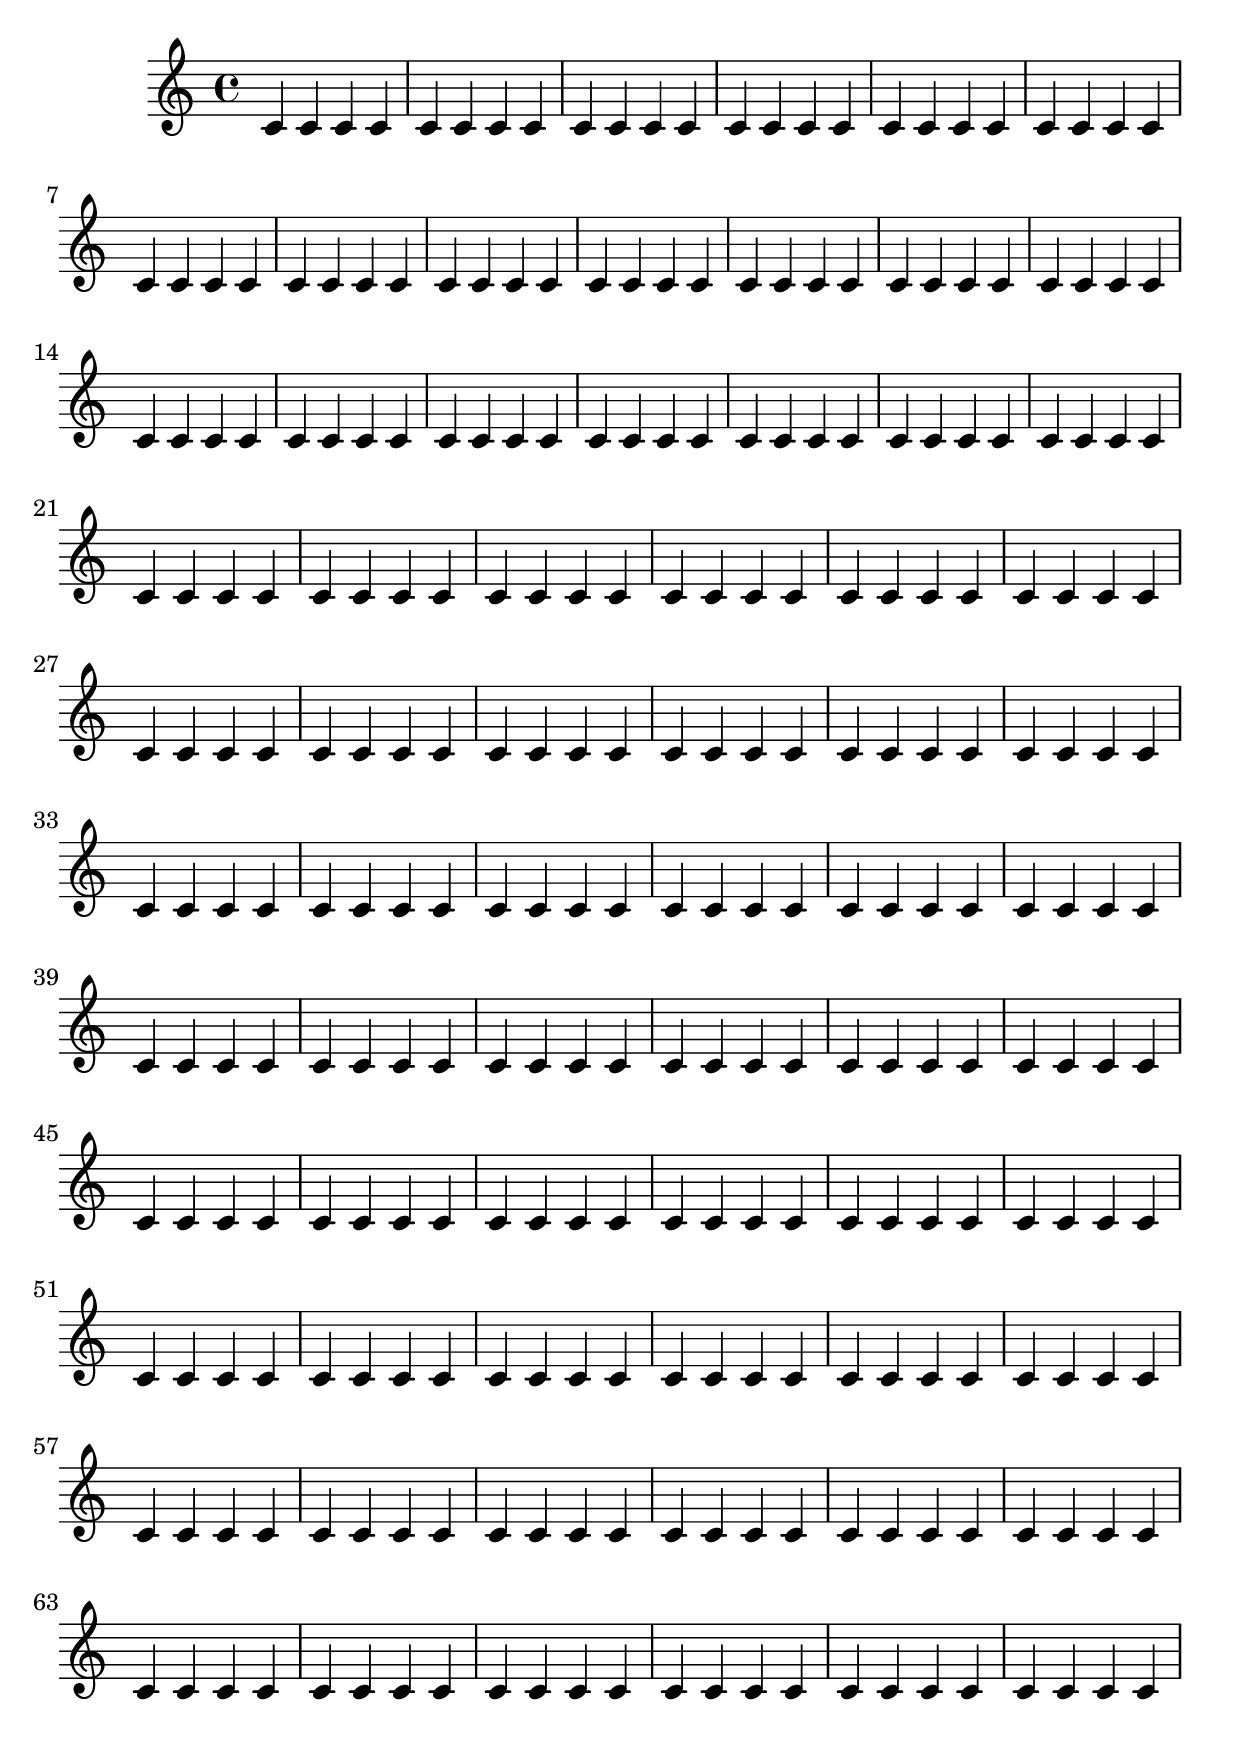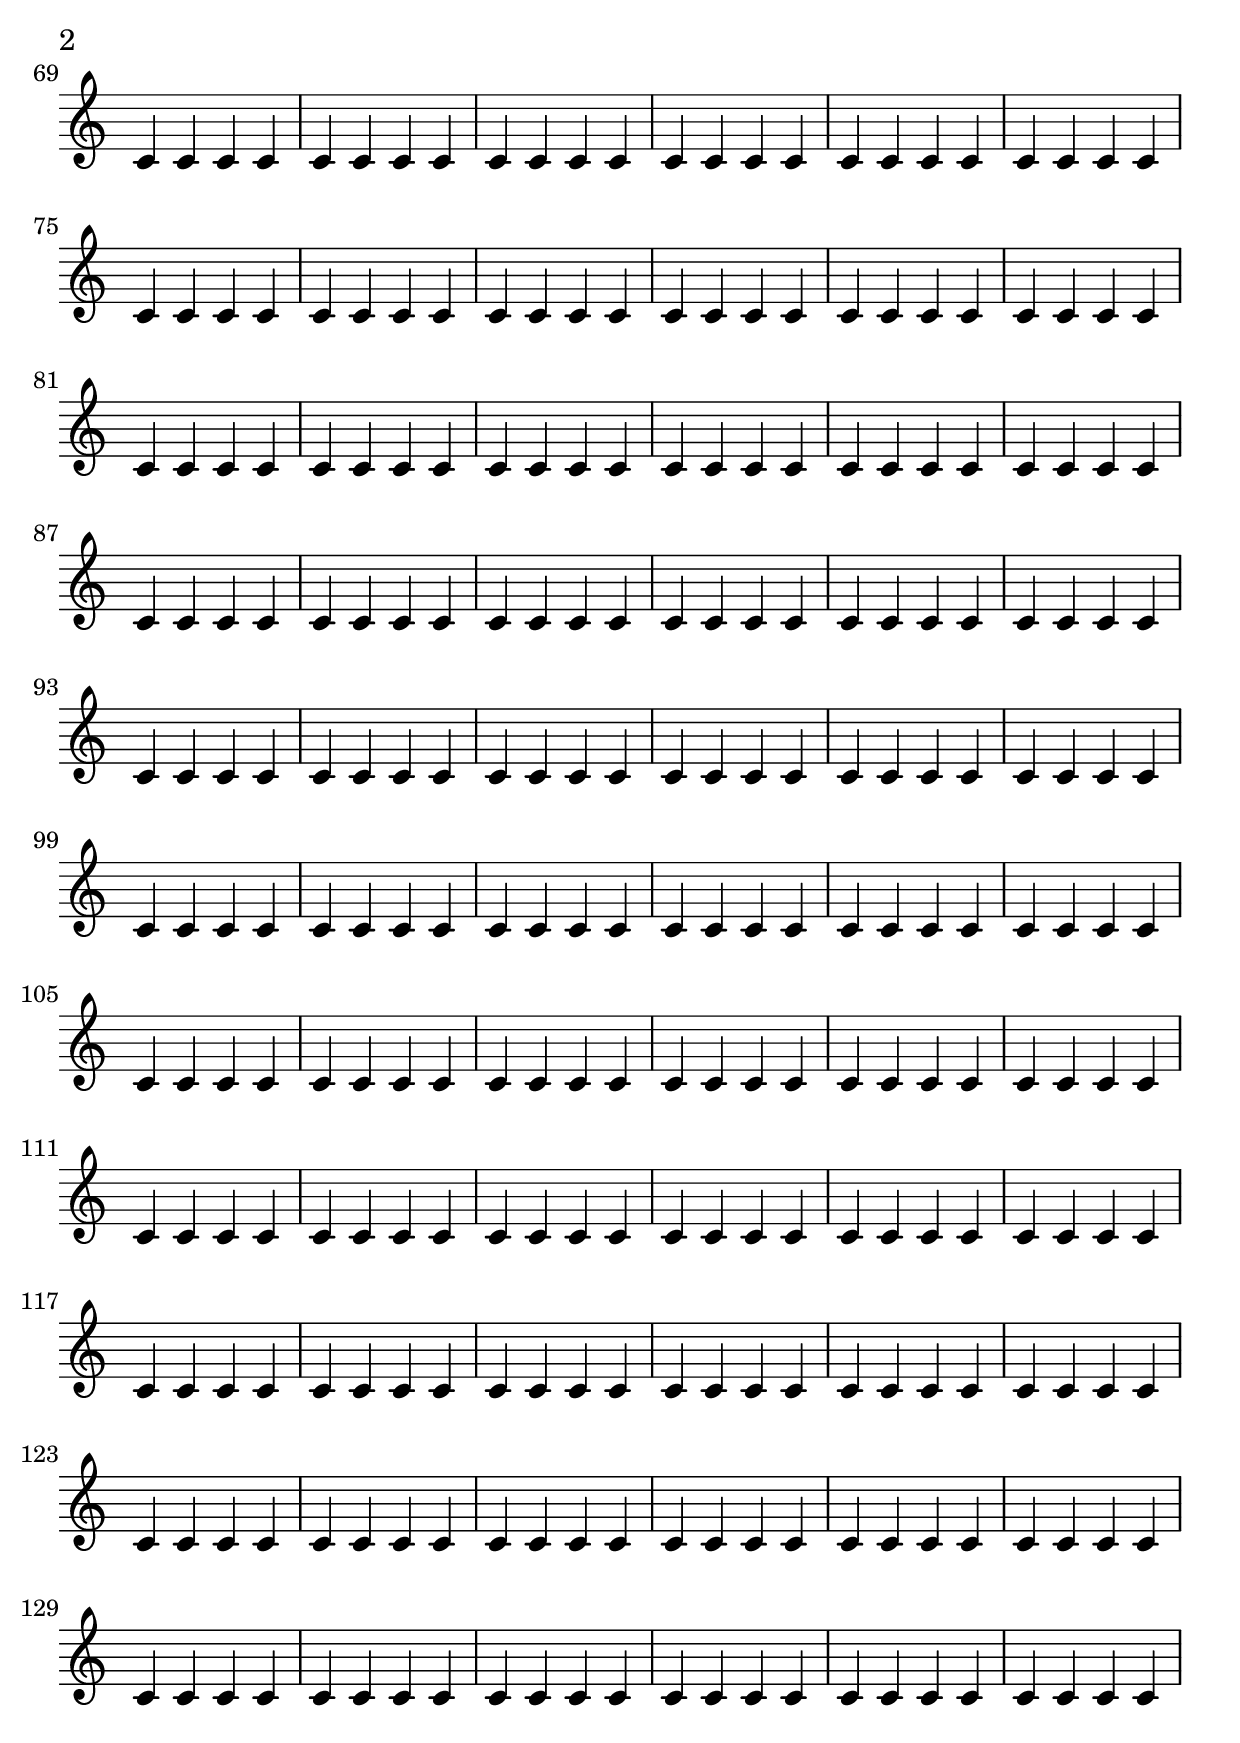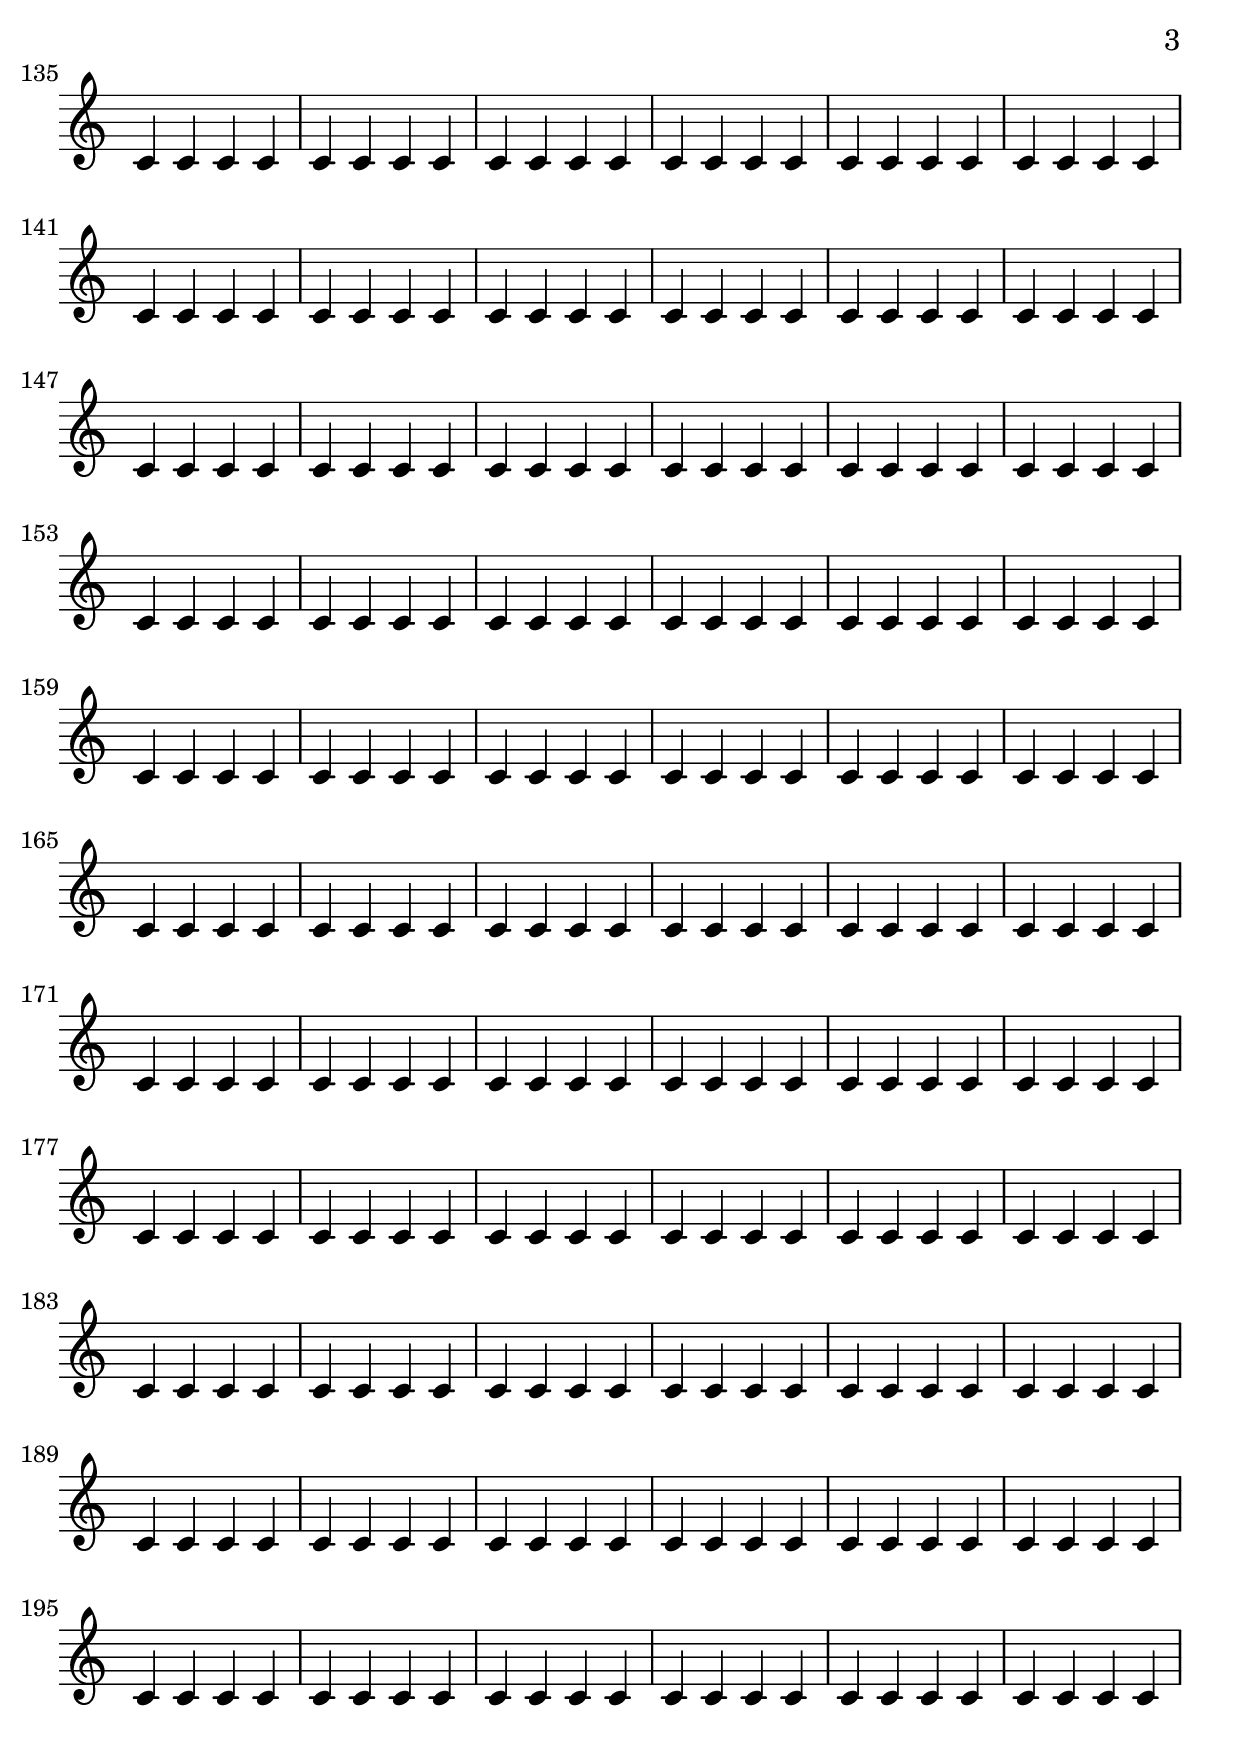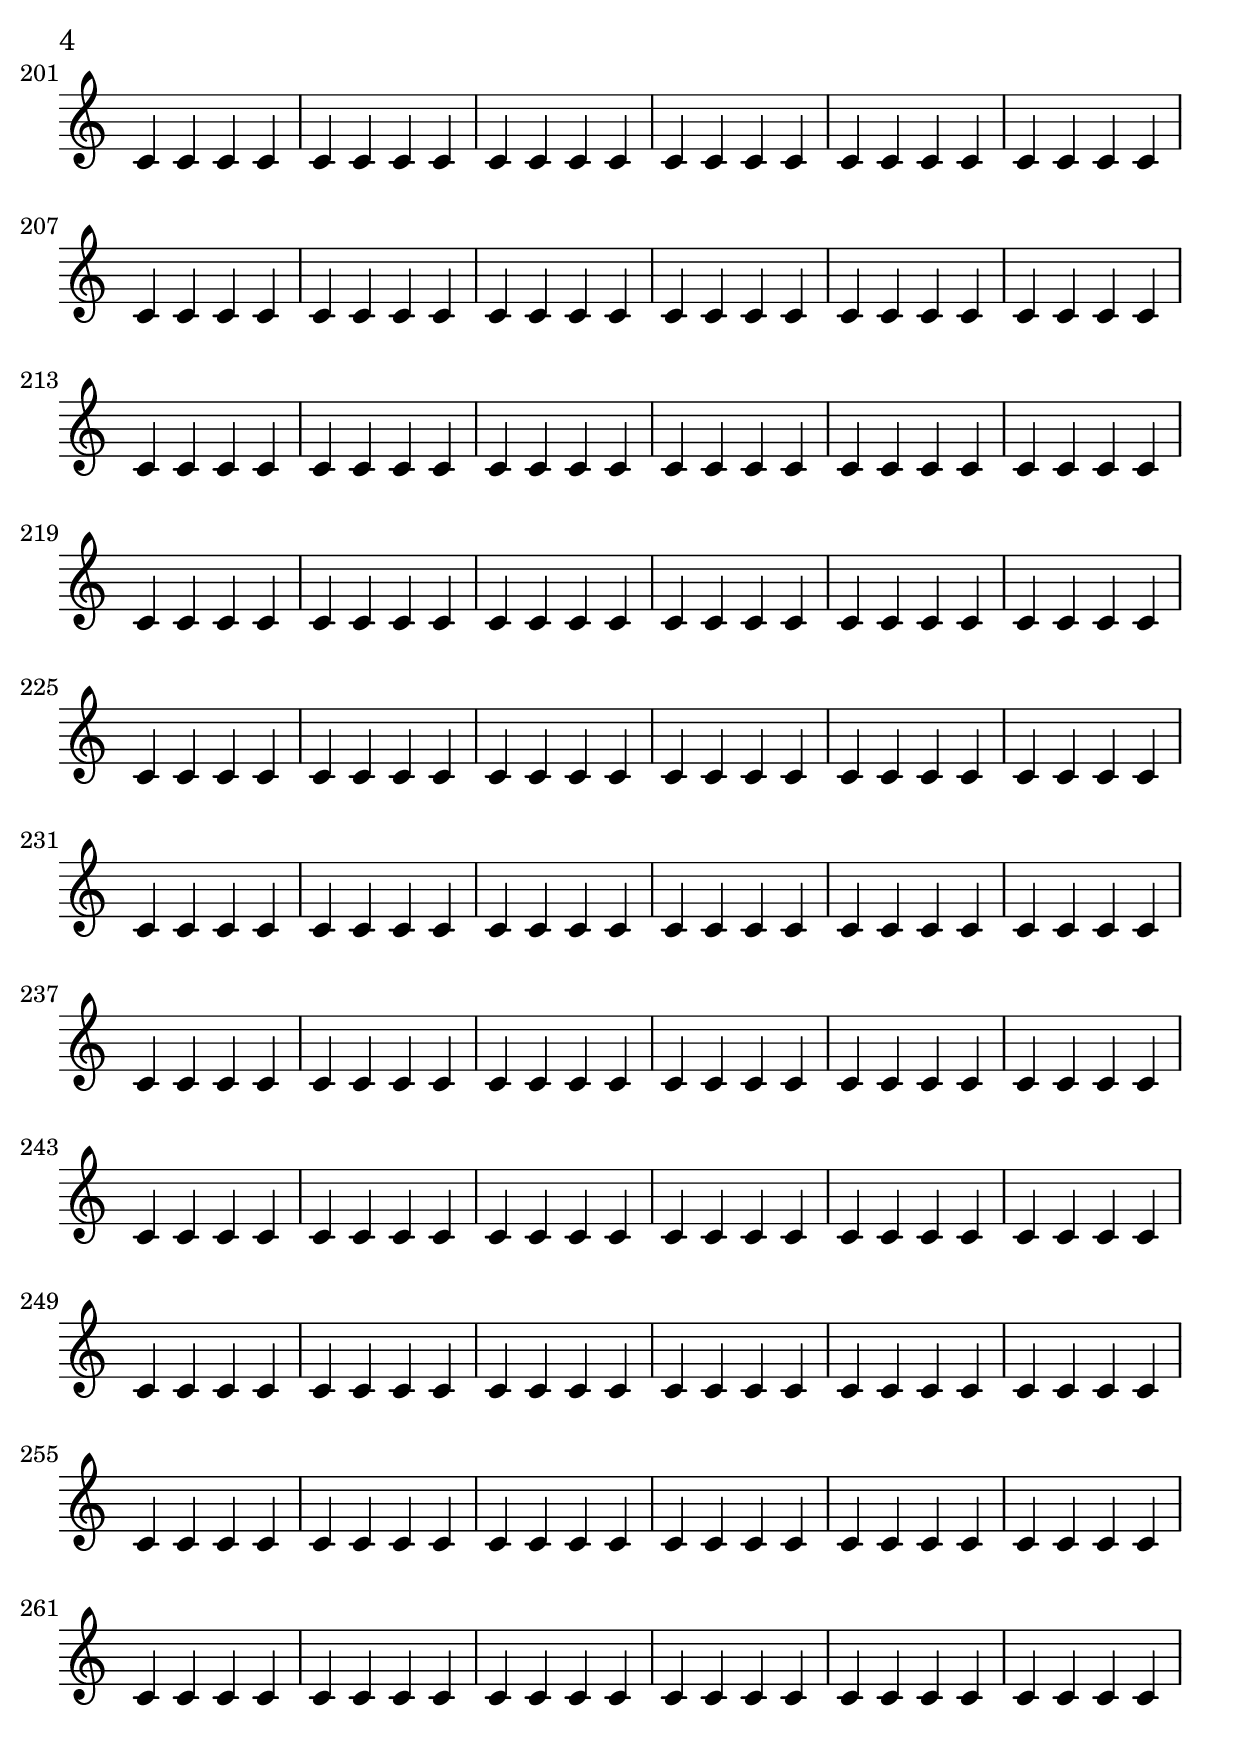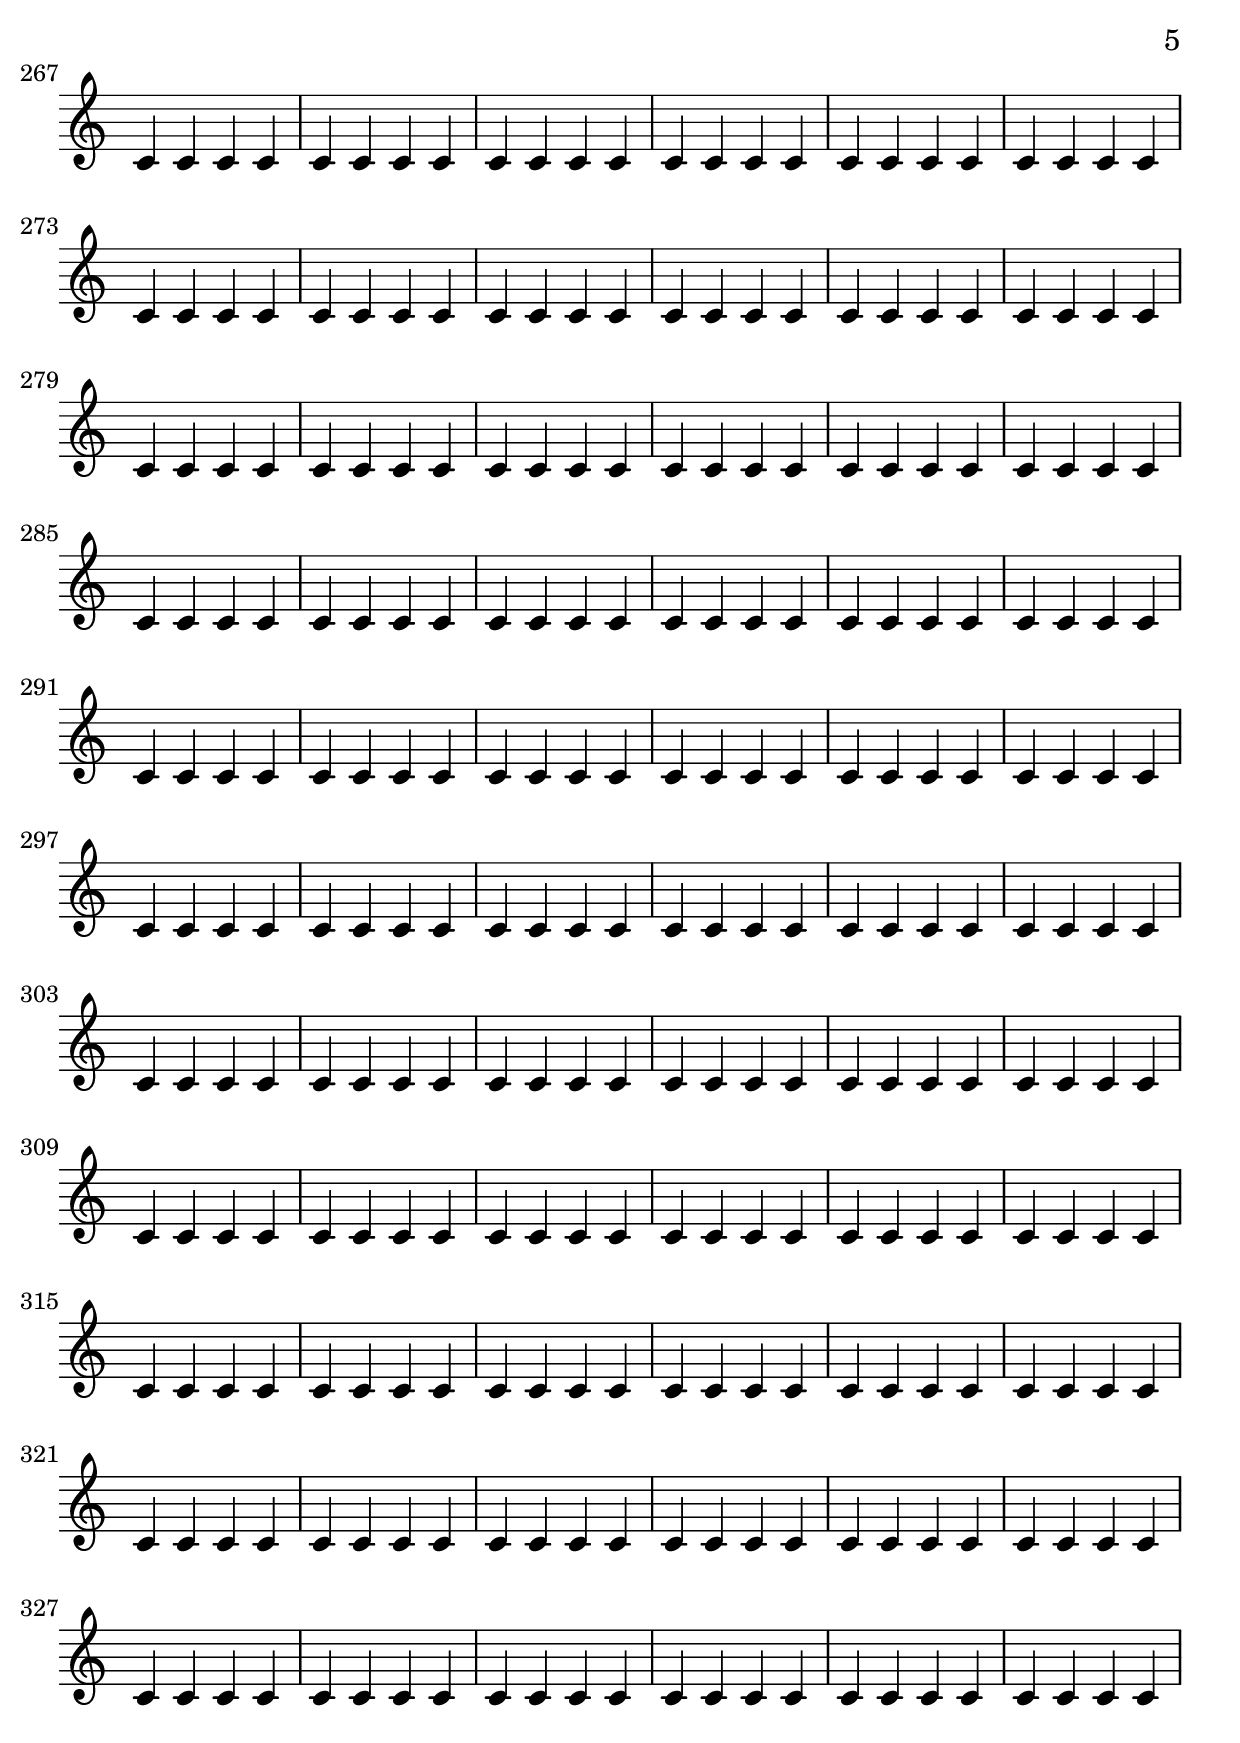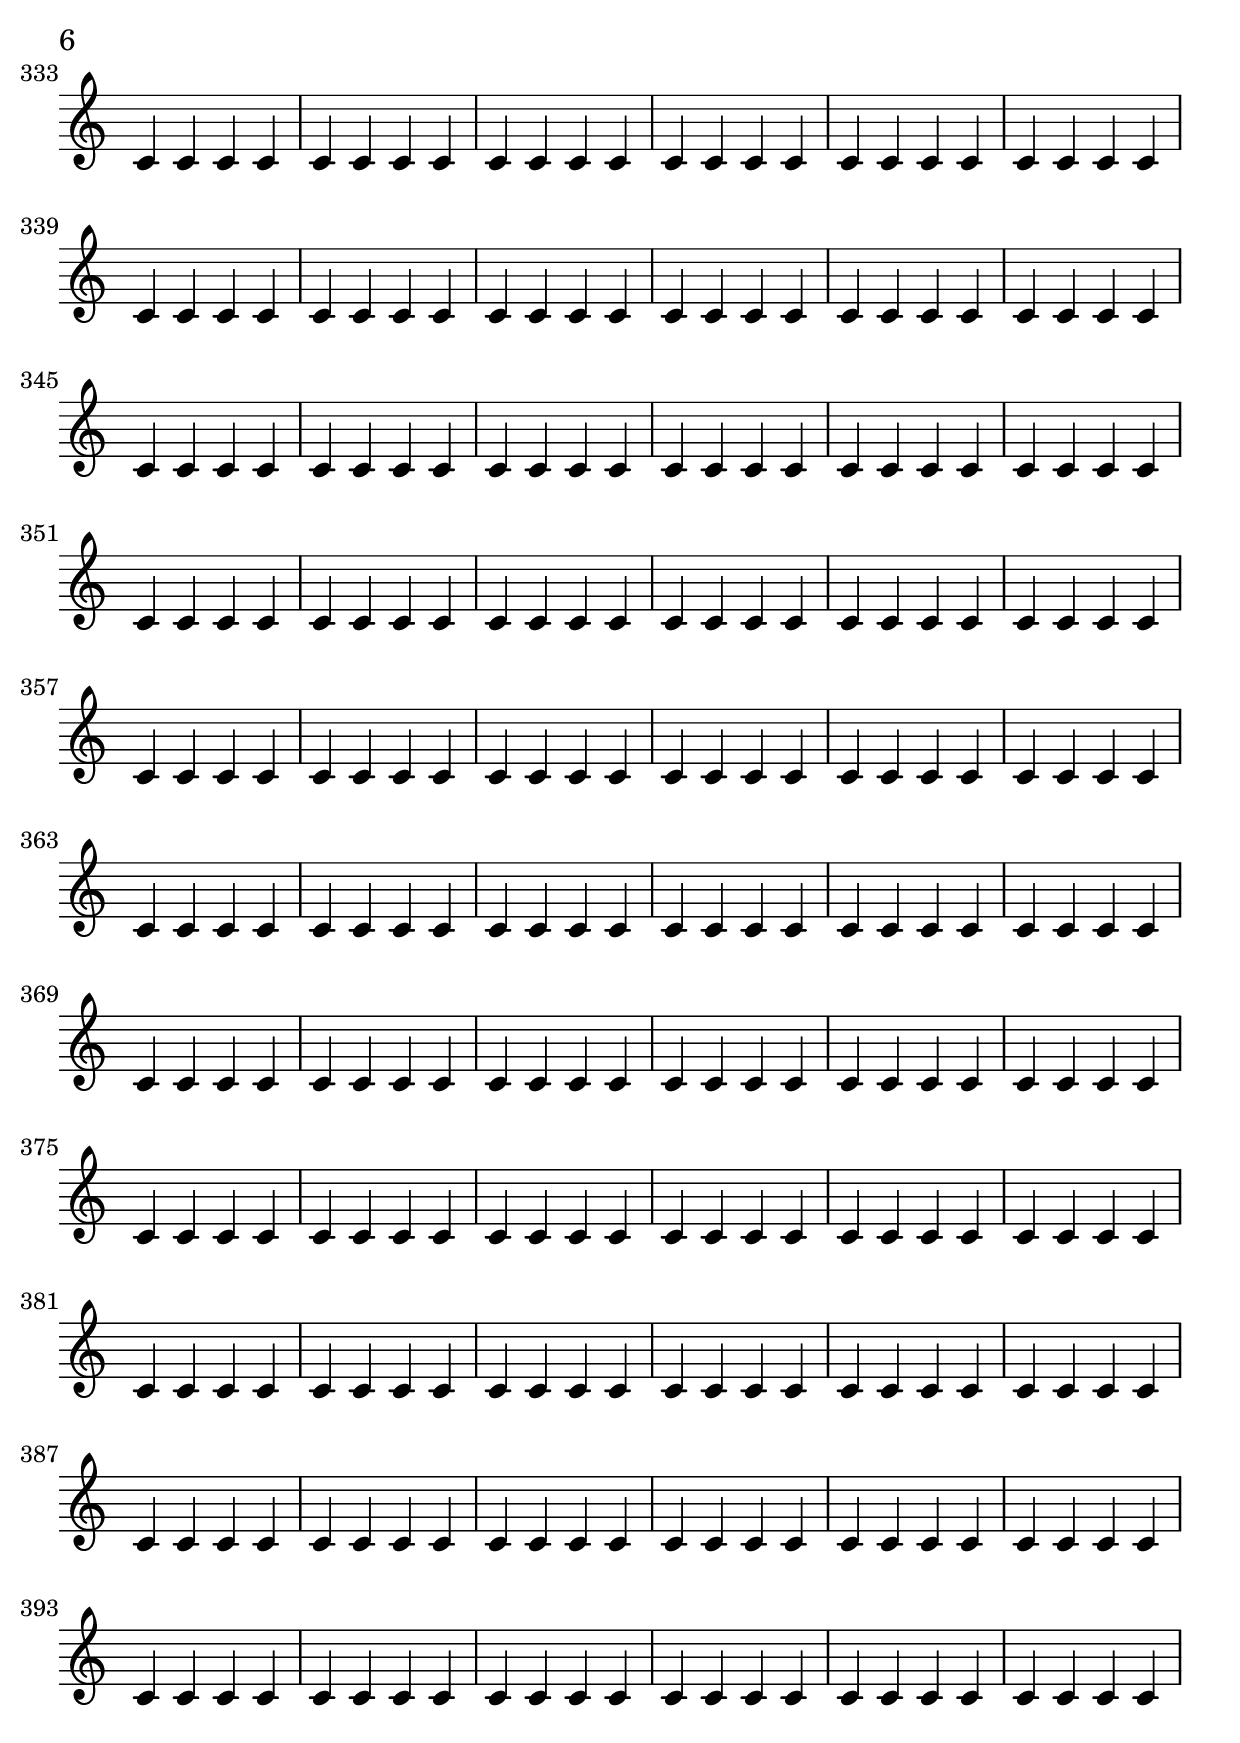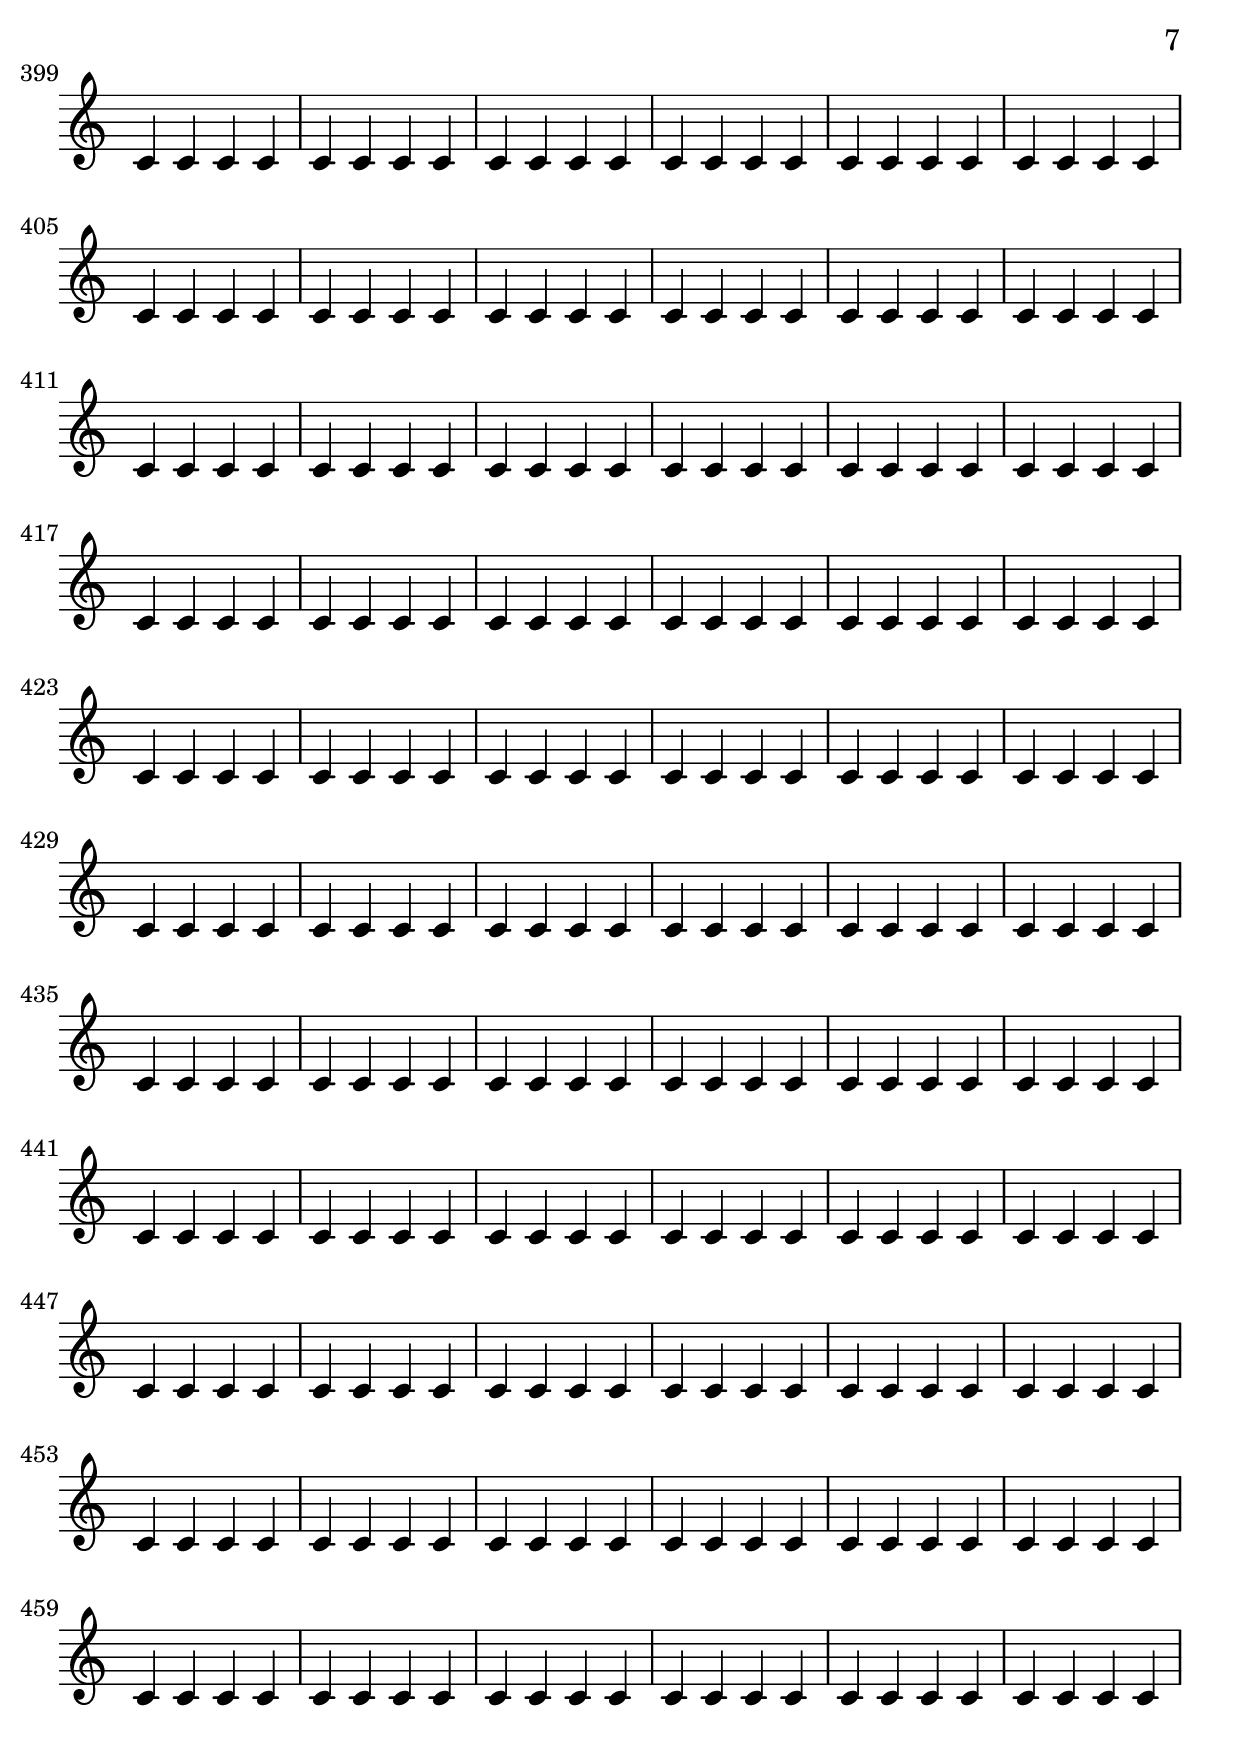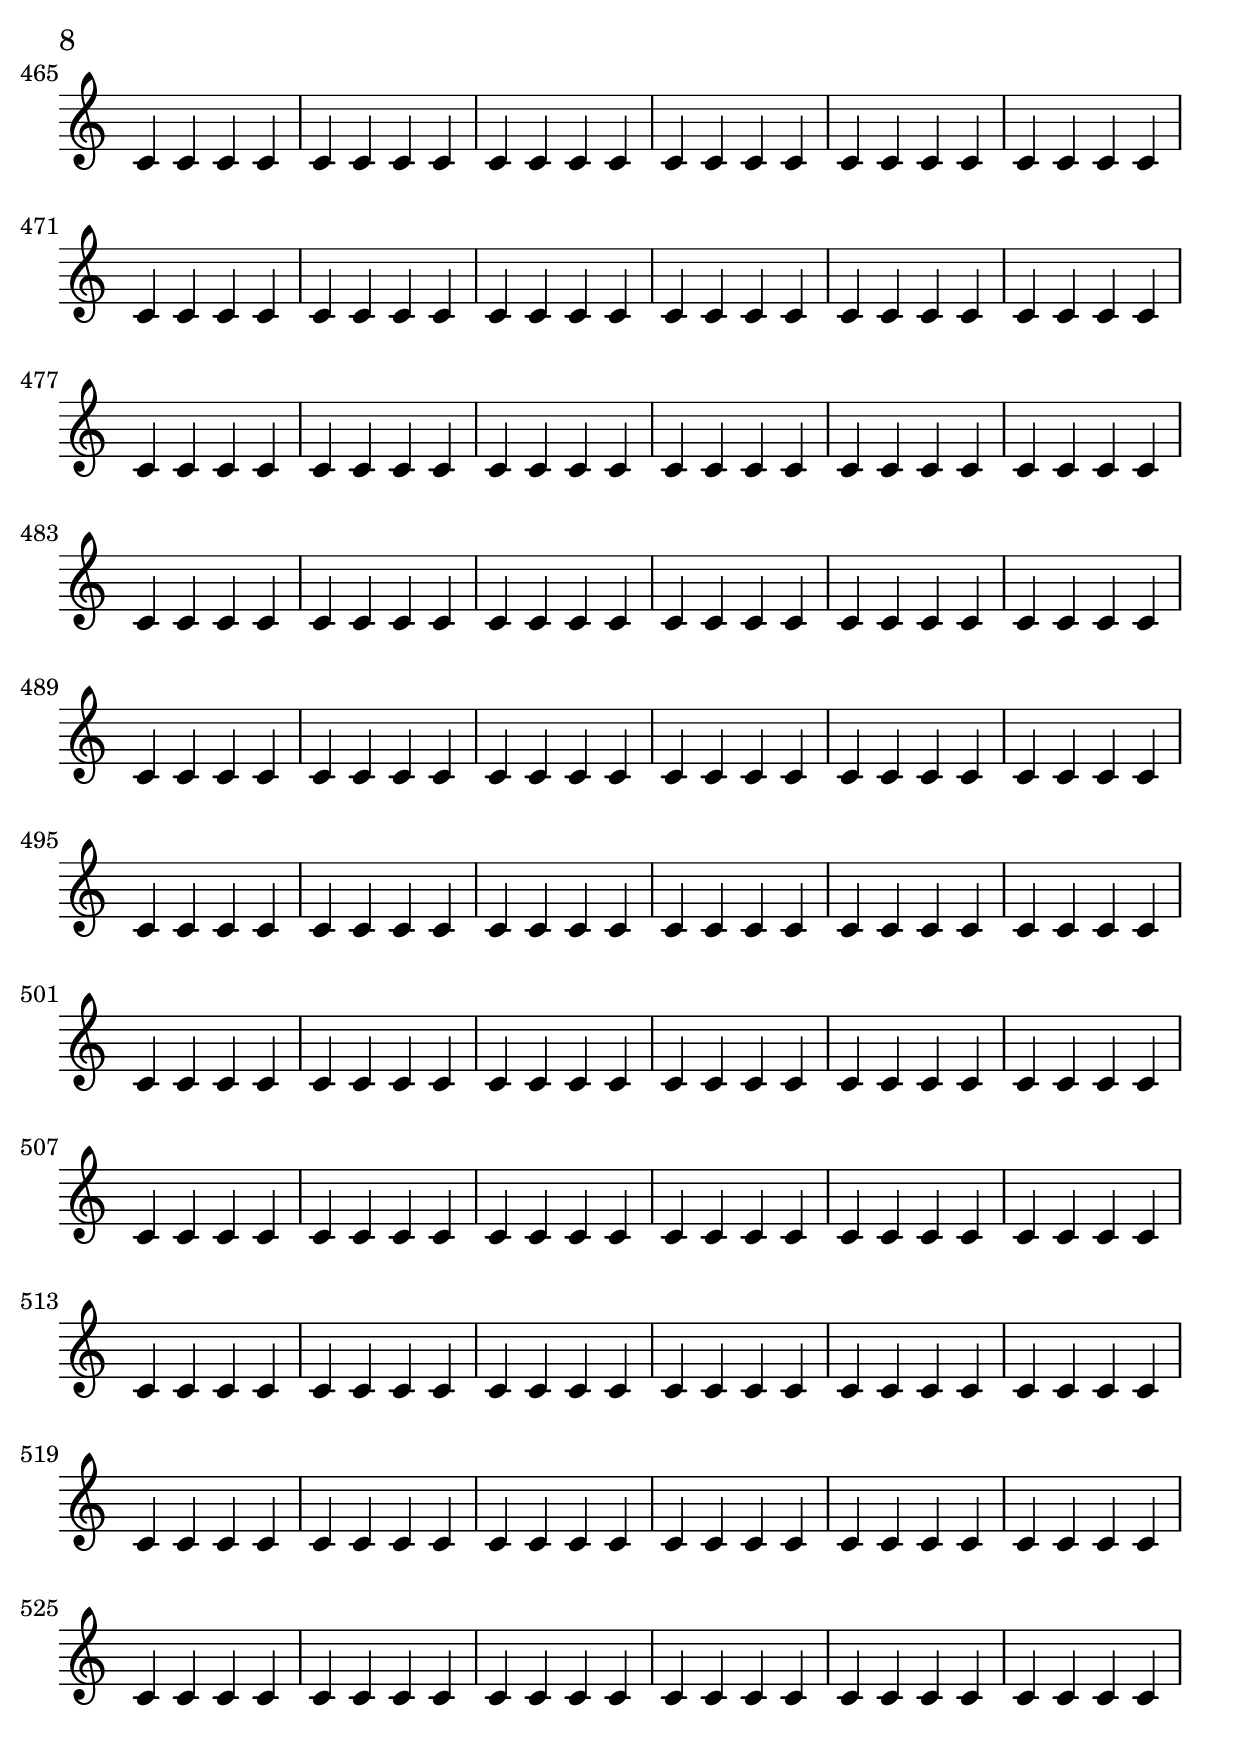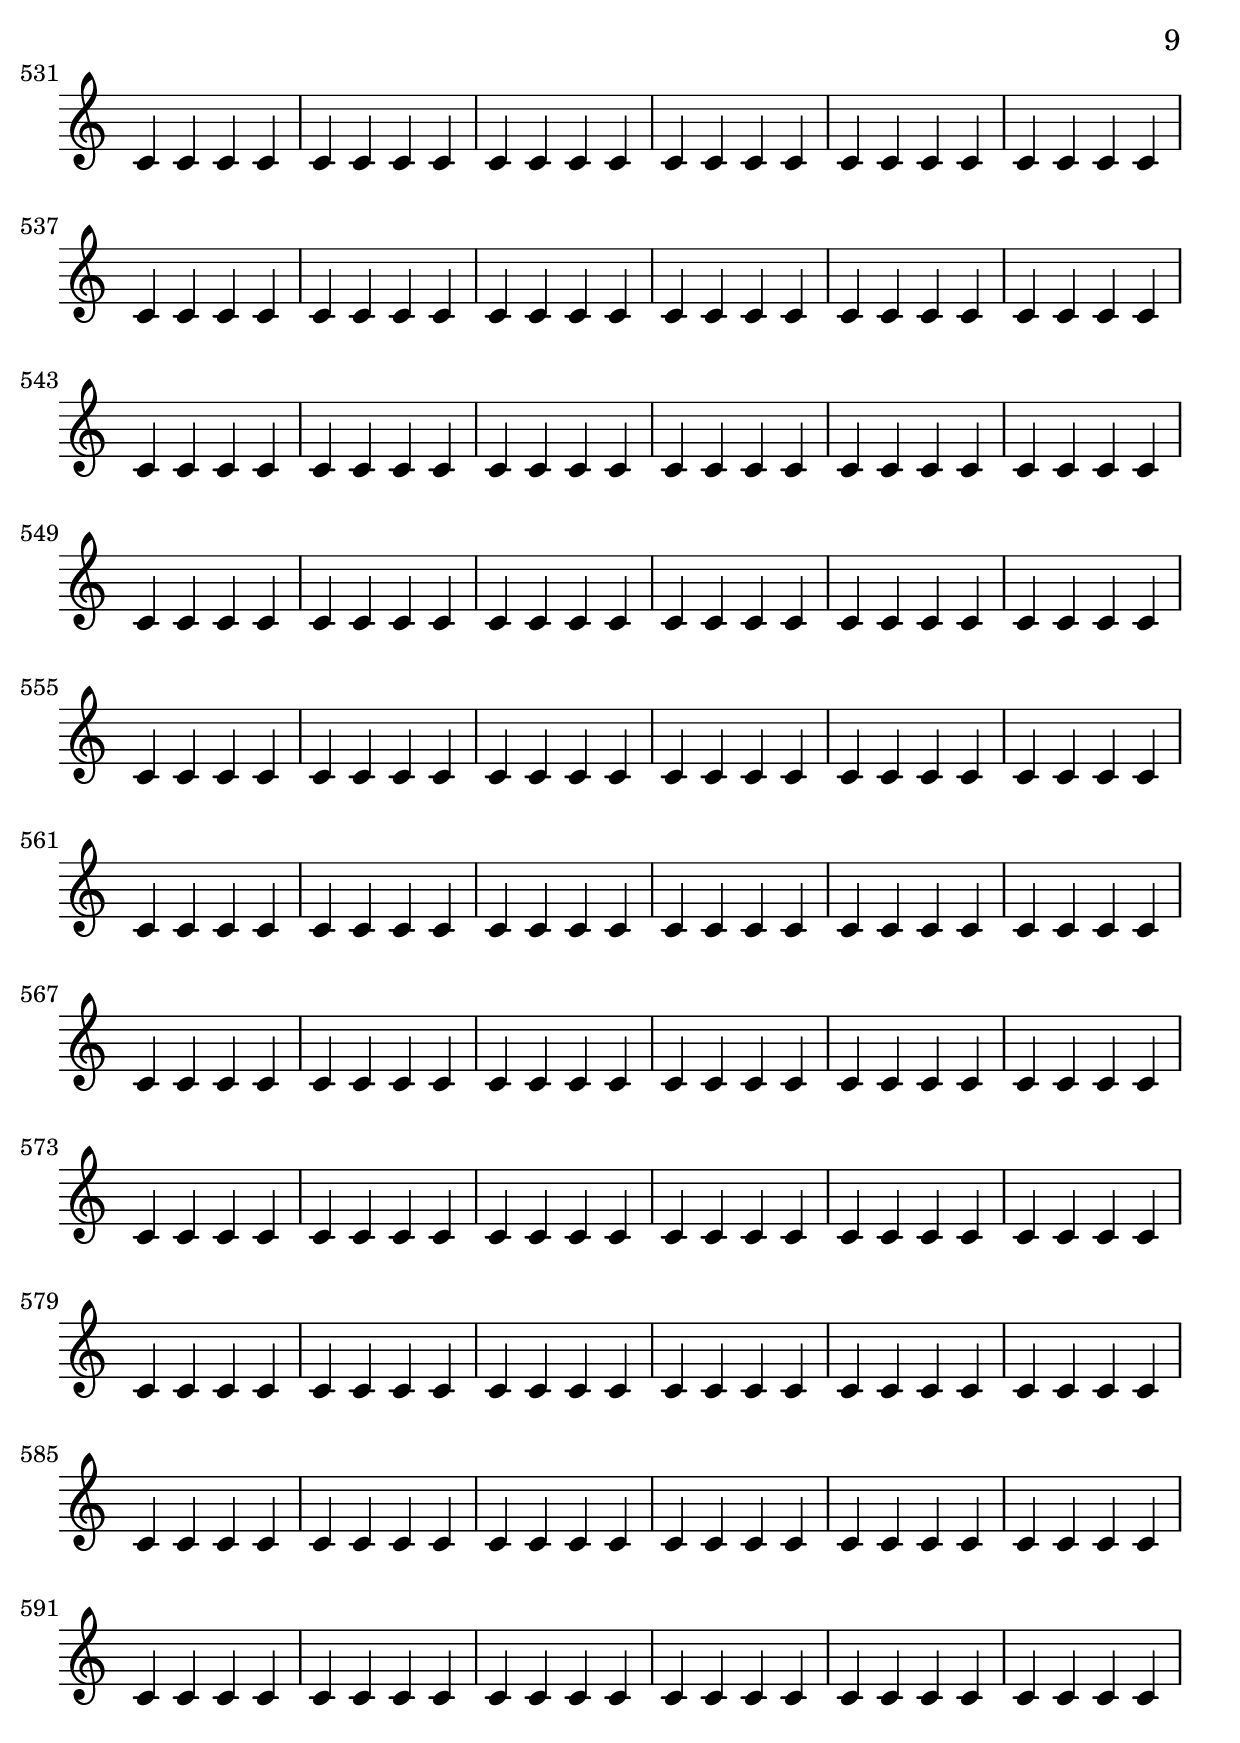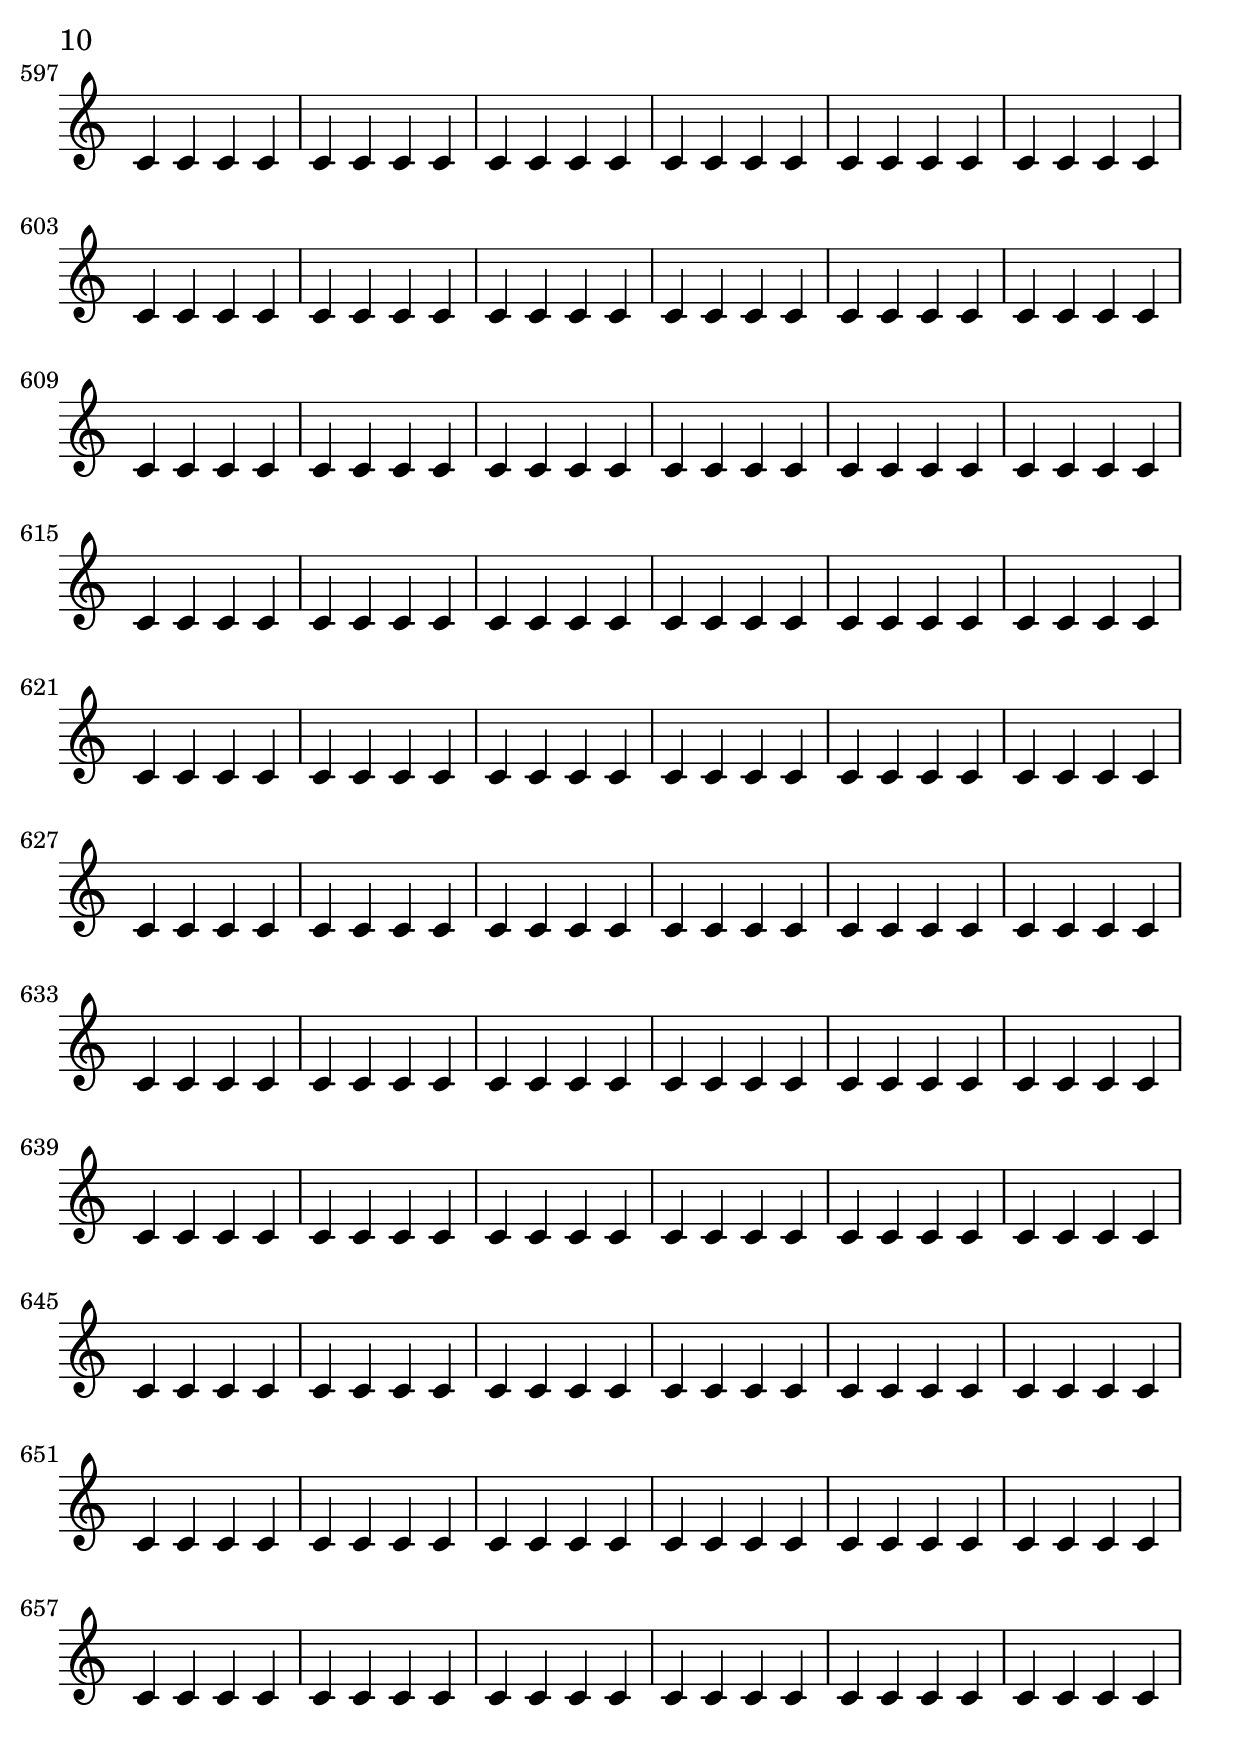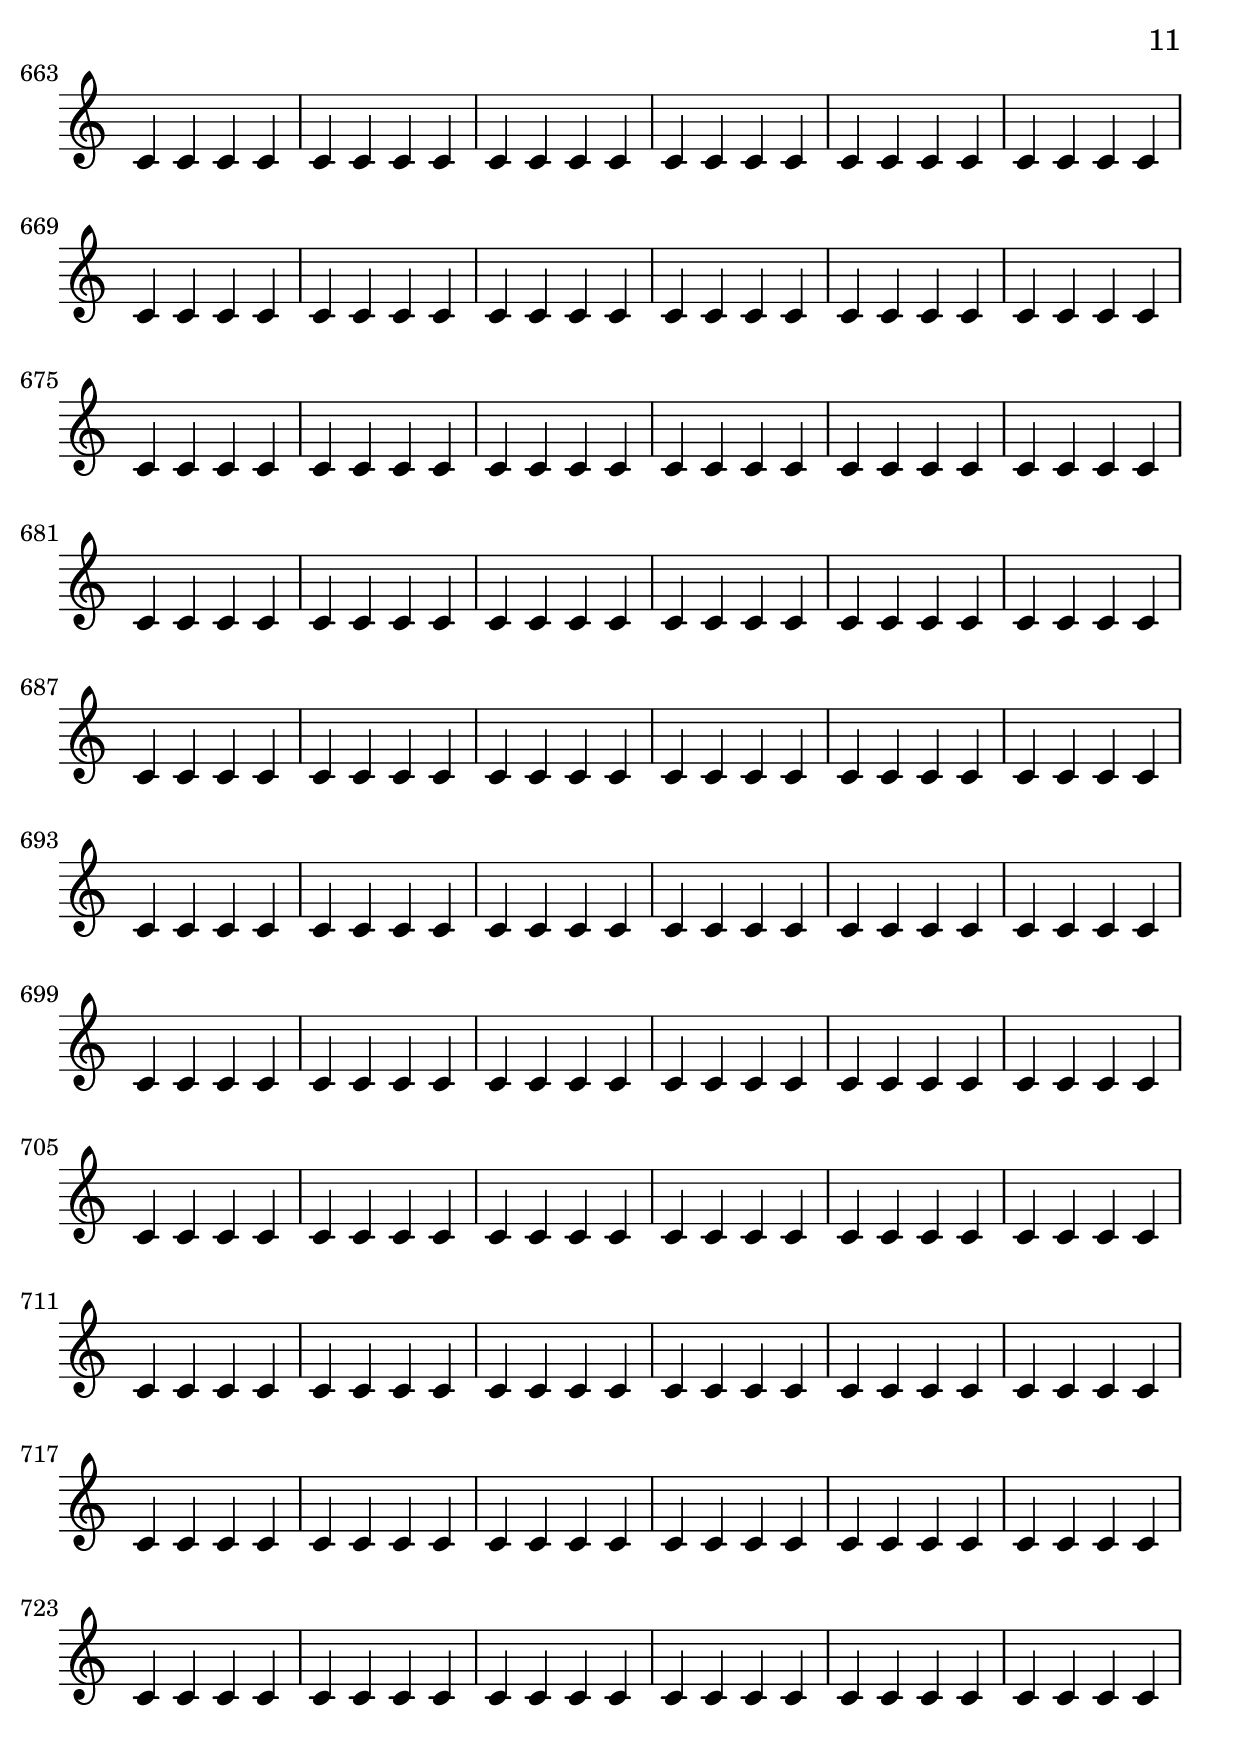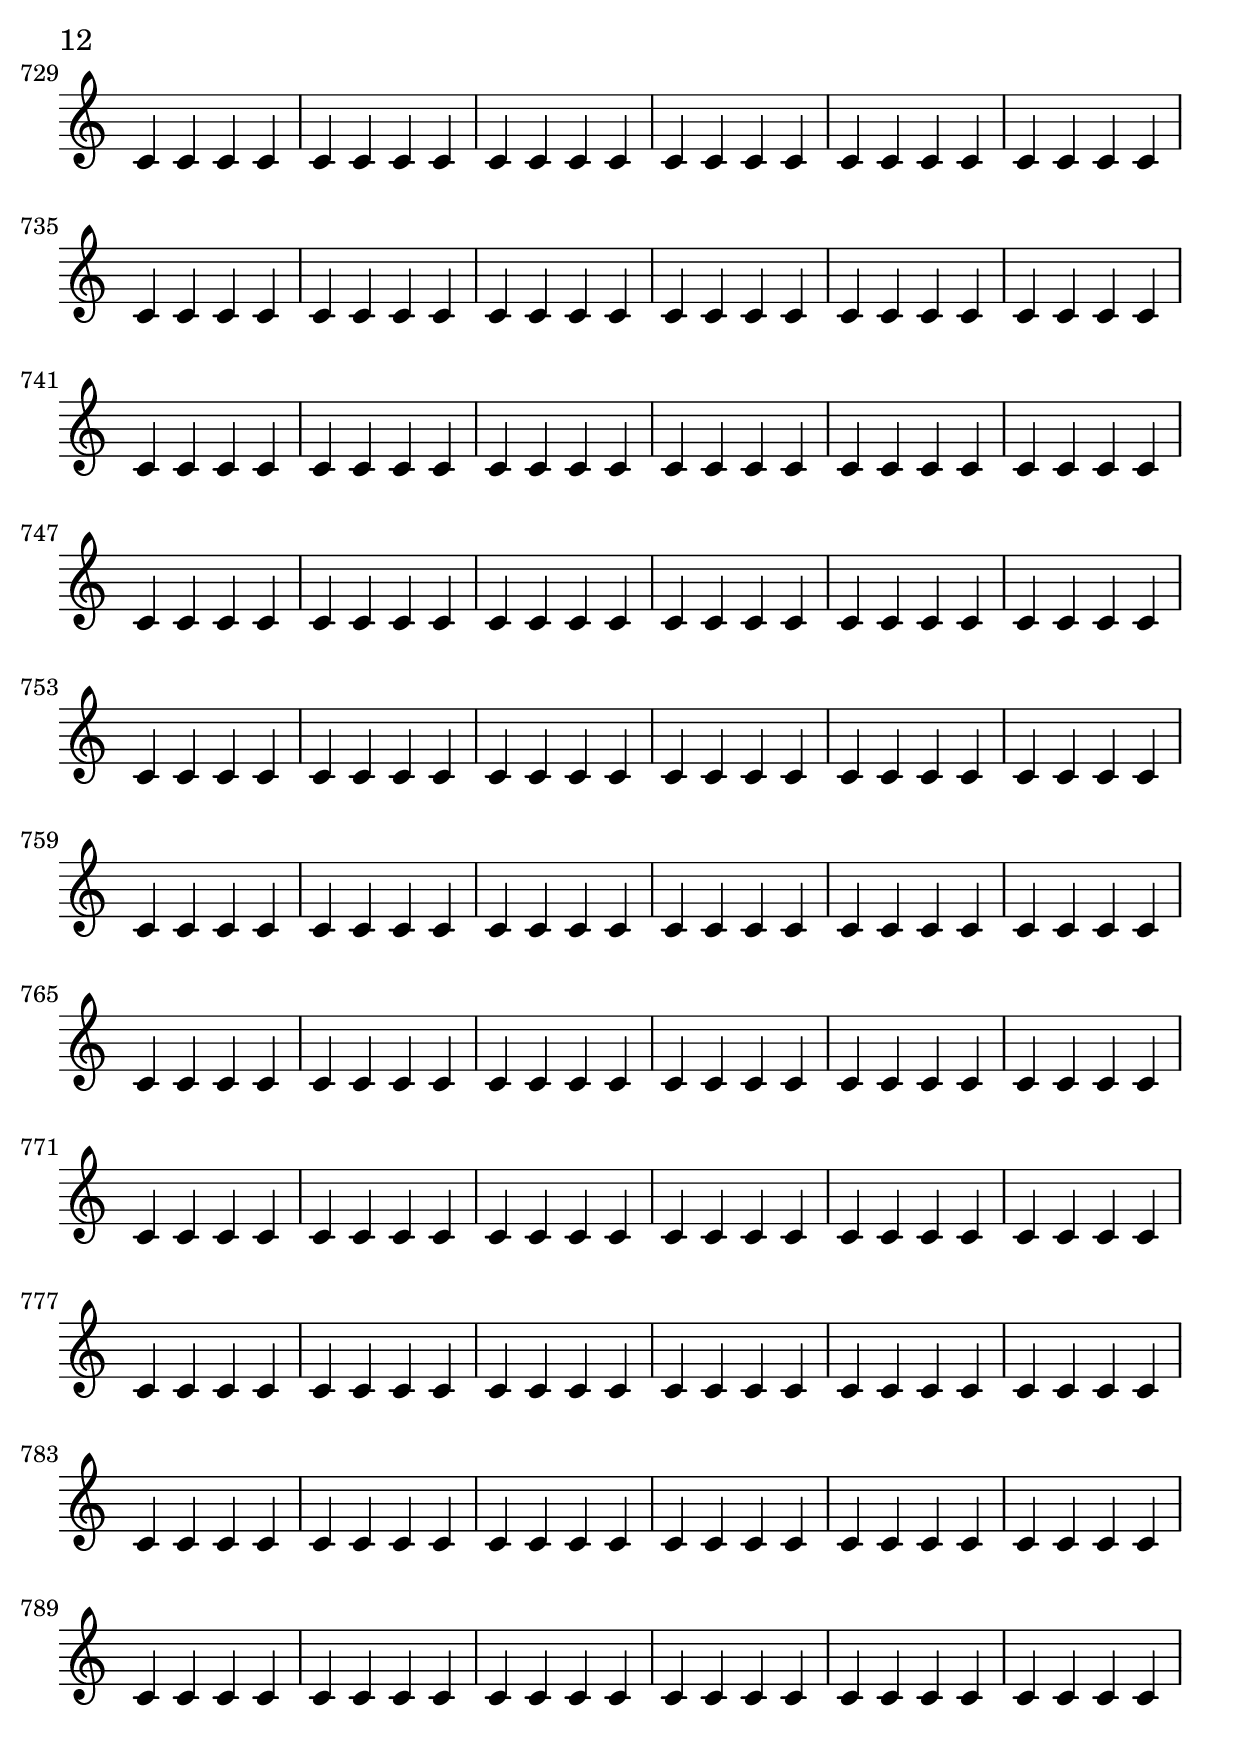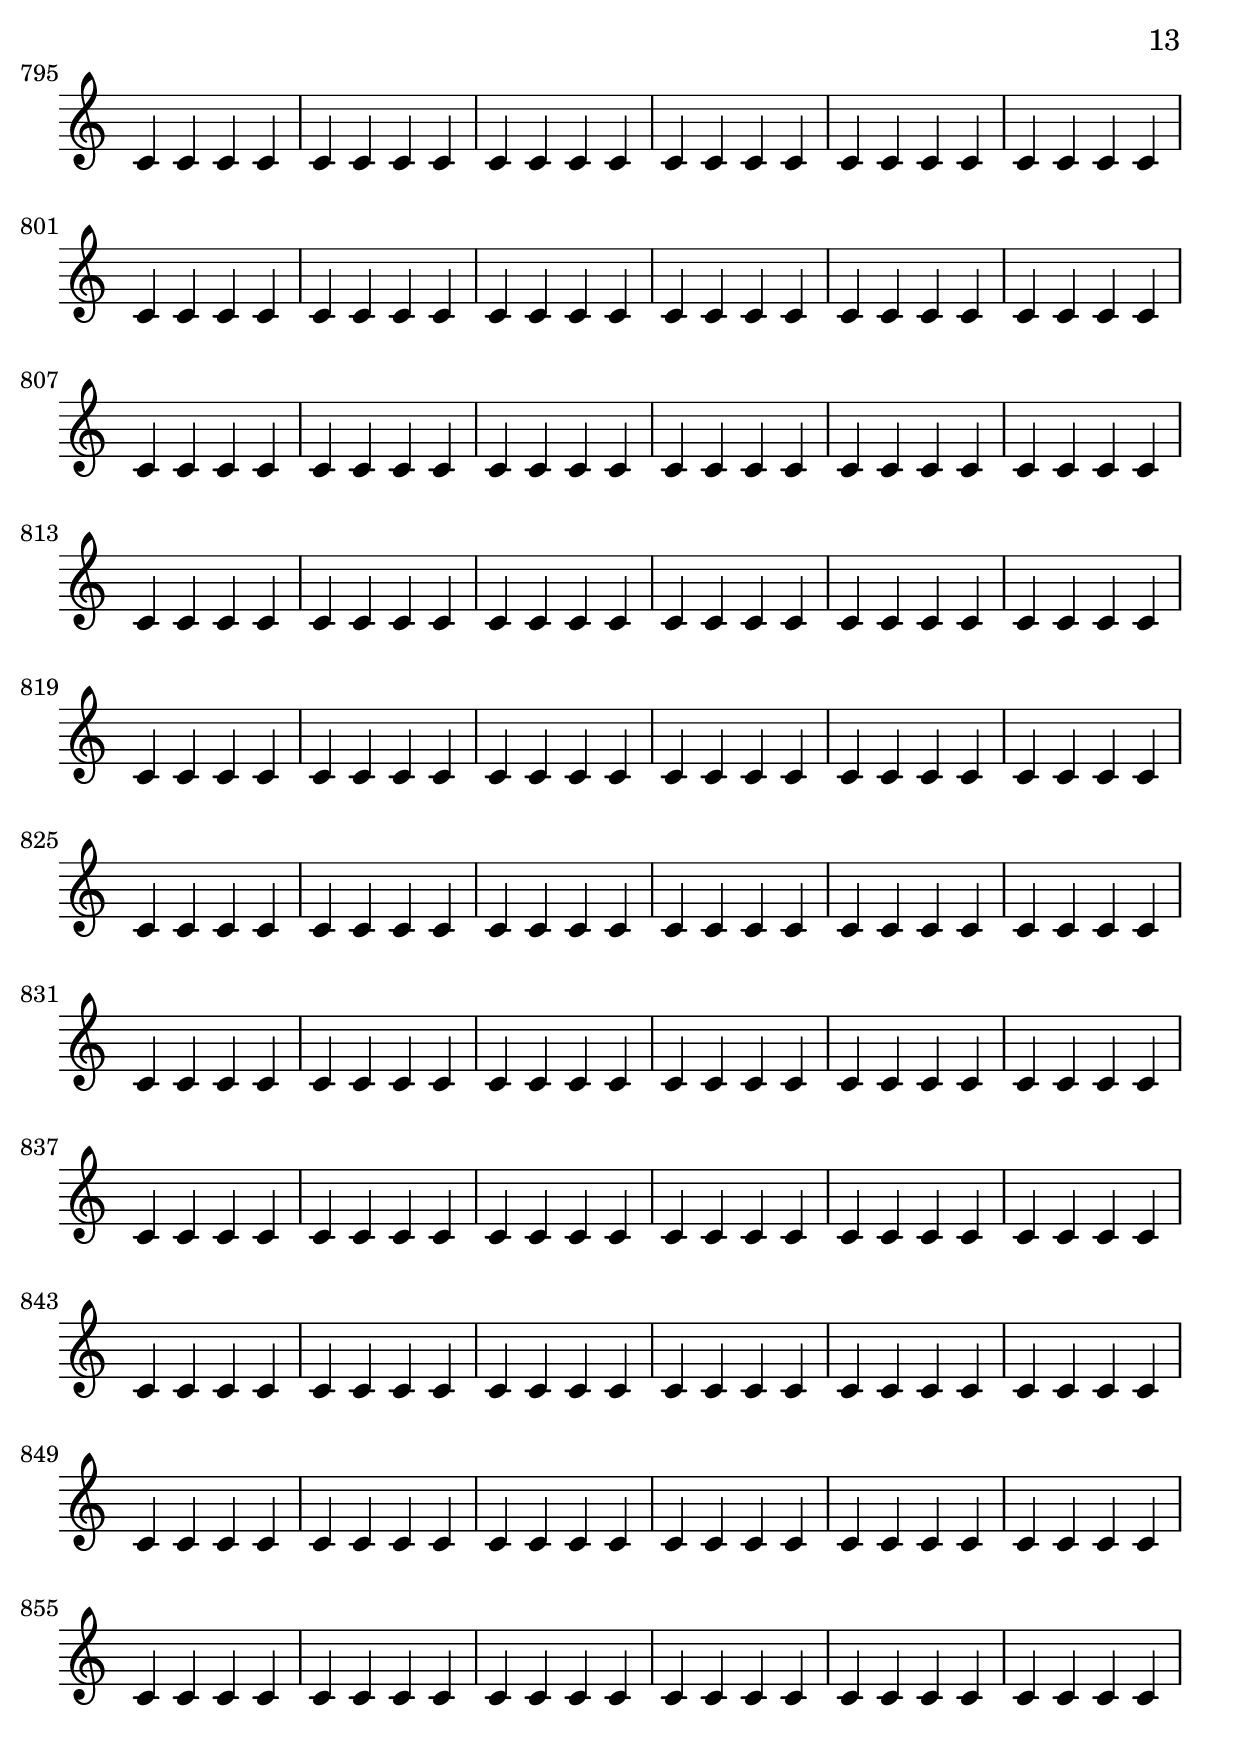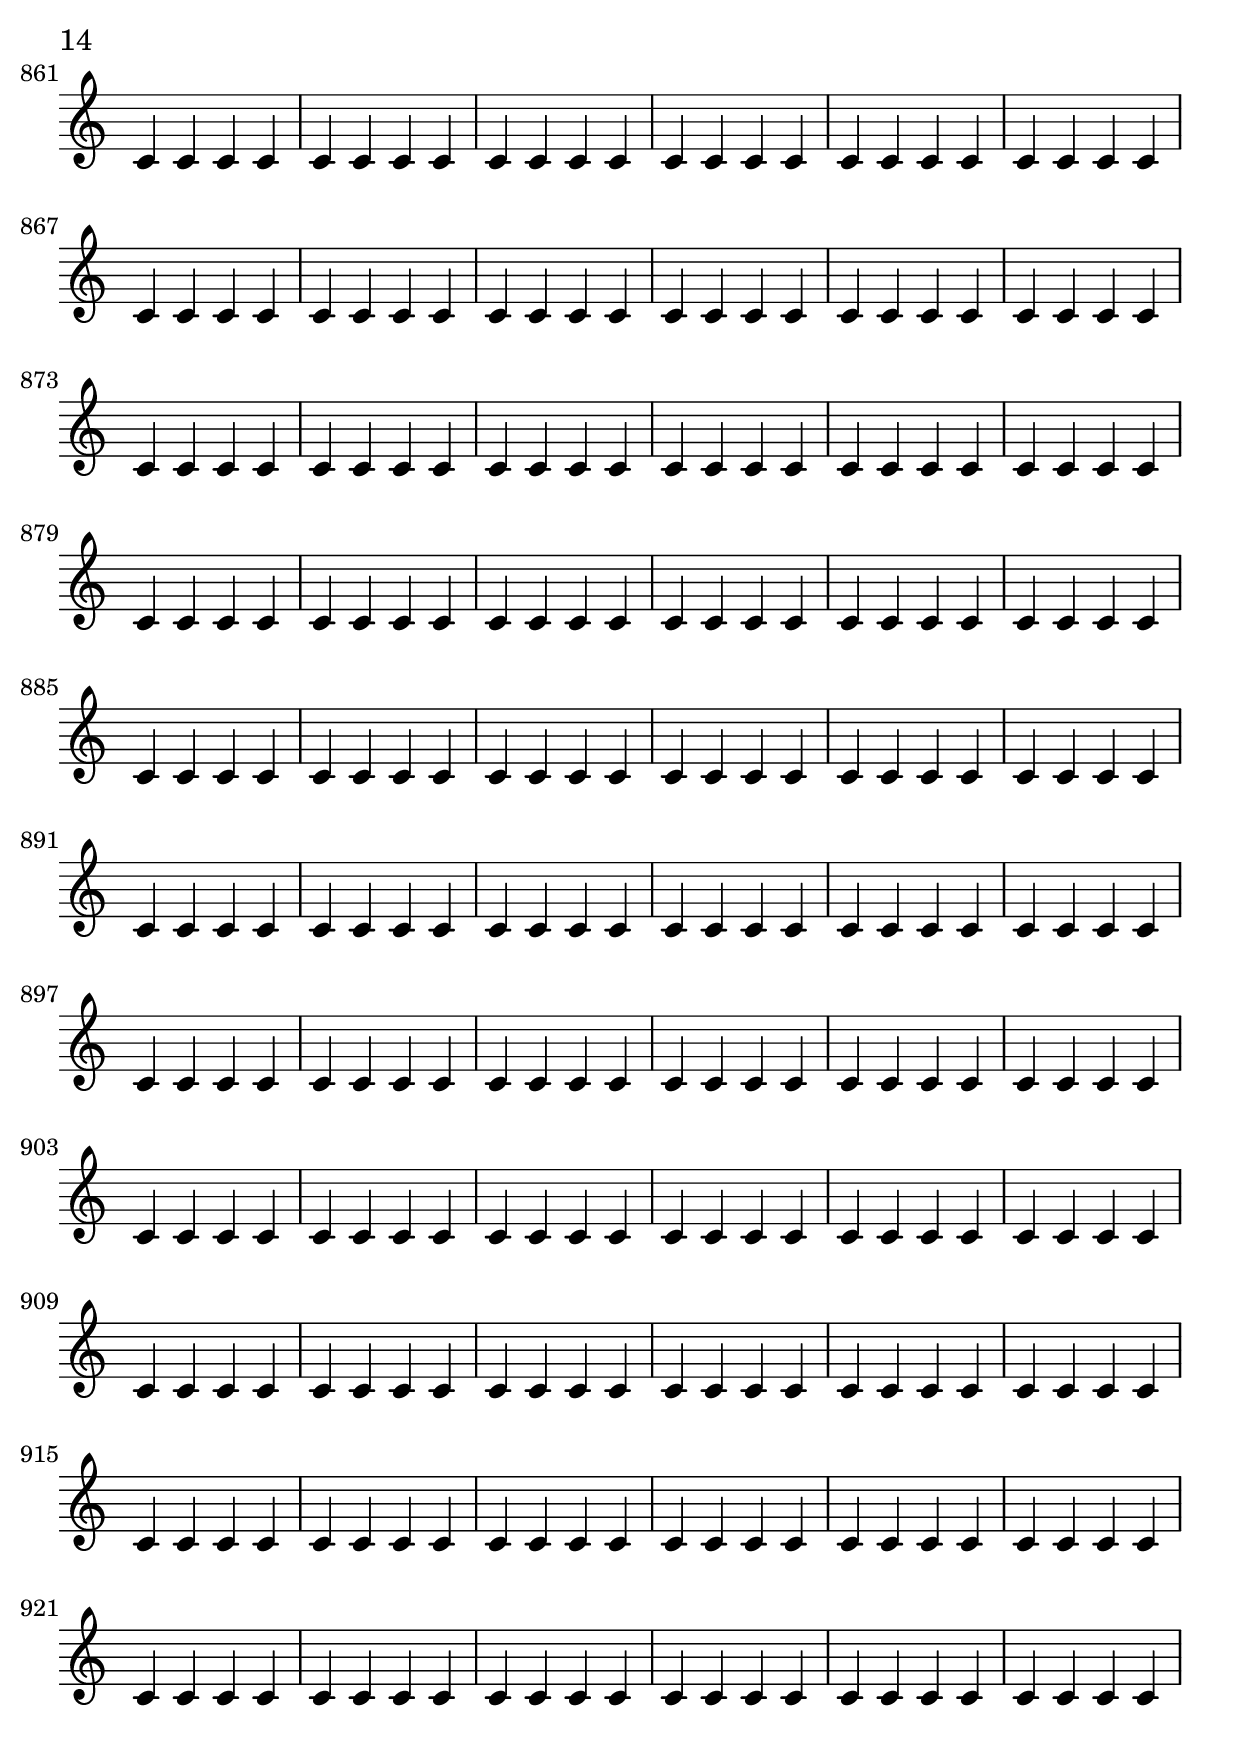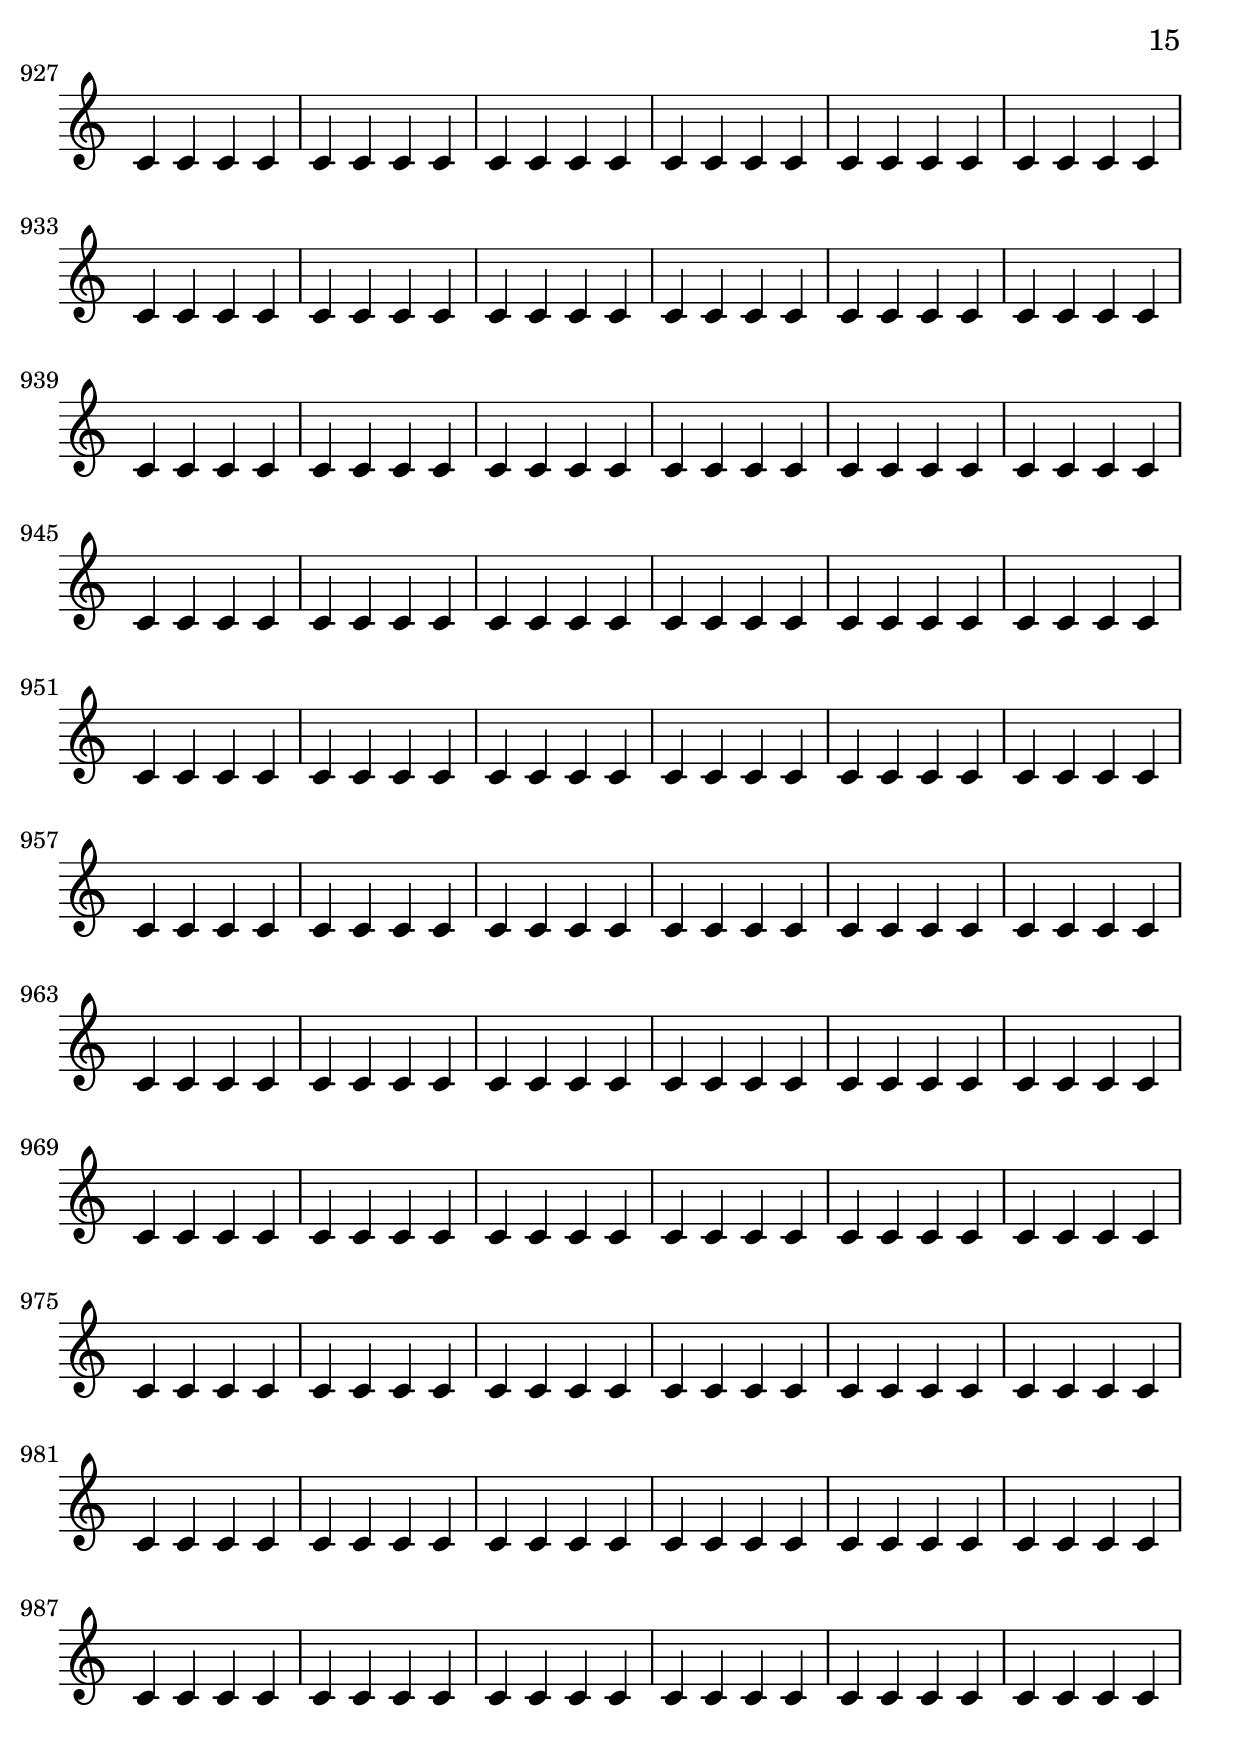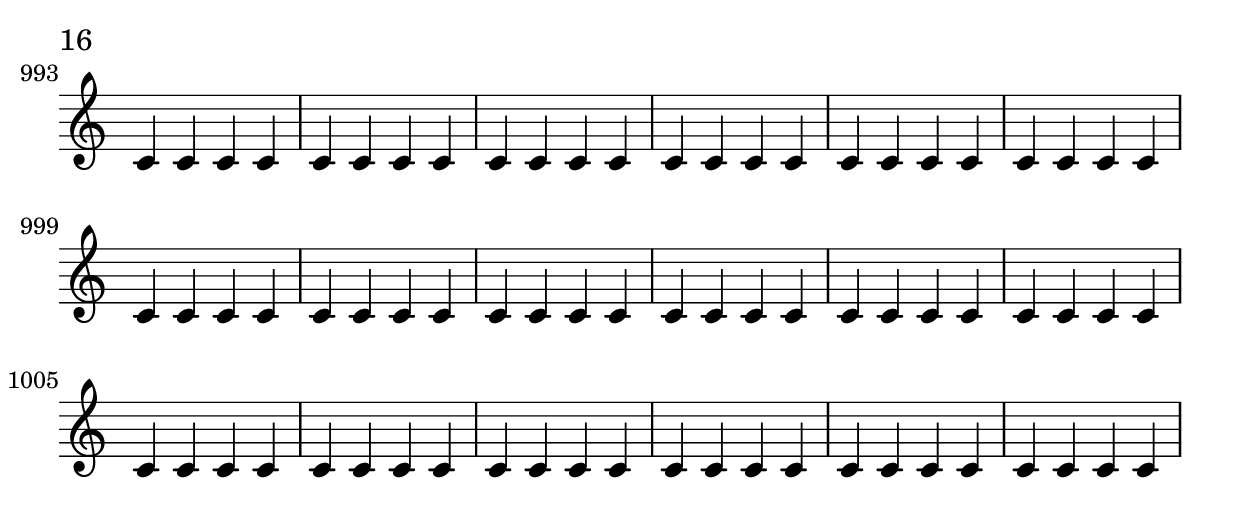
\version "2.8.7"
#(set-global-staff-size 26)
\relative c' {
    c c c c |
    c c c c |
    c c c c |
    c c c c |
    c c c c |
    c c c c |
    c c c c |
    c c c c |
    c c c c |
    c c c c |
    c c c c |
    c c c c |
    c c c c |
    c c c c |
    c c c c |
    c c c c |
    c c c c |
    c c c c |
    c c c c |
    c c c c |
    c c c c |
    c c c c |
    c c c c |
    c c c c |
    c c c c |
    c c c c |
    c c c c |
    c c c c |
    c c c c |
    c c c c |
    c c c c |
    c c c c |
    c c c c |
    c c c c |
    c c c c |
    c c c c |
    c c c c |
    c c c c |
    c c c c |
    c c c c |
    c c c c |
    c c c c |
    c c c c |
    c c c c |
    c c c c |
    c c c c |
    c c c c |
    c c c c |
    c c c c |
    c c c c |
    c c c c |
    c c c c |
    c c c c |
    c c c c |
    c c c c |
    c c c c |
    c c c c |
    c c c c |
    c c c c |
    c c c c |
    c c c c |
    c c c c |
    c c c c |
    c c c c |
    c c c c |
    c c c c |
    c c c c |
    c c c c |
    c c c c |
    c c c c |
    c c c c |
    c c c c |
    c c c c |
    c c c c |
    c c c c |
    c c c c |
    c c c c |
    c c c c |
    c c c c |
    c c c c |
    c c c c |
    c c c c |
    c c c c |
    c c c c |
    c c c c |
    c c c c |
    c c c c |
    c c c c |
    c c c c |
    c c c c |
    c c c c |
    c c c c |
    c c c c |
    c c c c |
    c c c c |
    c c c c |
    c c c c |
    c c c c |
    c c c c |
    c c c c |
    c c c c |
    c c c c |
    c c c c |
    c c c c |
    c c c c |
    c c c c |
    c c c c |
    c c c c |
    c c c c |
    c c c c |
    c c c c |
    c c c c |
    c c c c |
    c c c c |
    c c c c |
    c c c c |
    c c c c |
    c c c c |
    c c c c |
    c c c c |
    c c c c |
    c c c c |
    c c c c |
    c c c c |
    c c c c |
    c c c c |
    c c c c |
    c c c c |
    c c c c |
    c c c c |
    c c c c |
    c c c c |
    c c c c |
    c c c c |
    c c c c |
    c c c c |
    c c c c |
    c c c c |
    c c c c |
    c c c c |
    c c c c |
    c c c c |
    c c c c |
    c c c c |
    c c c c |
    c c c c |
    c c c c |
    c c c c |
    c c c c |
    c c c c |
    c c c c |
    c c c c |
    c c c c |
    c c c c |
    c c c c |
    c c c c |
    c c c c |
    c c c c |
    c c c c |
    c c c c |
    c c c c |
    c c c c |
    c c c c |
    c c c c |
    c c c c |
    c c c c |
    c c c c |
    c c c c |
    c c c c |
    c c c c |
    c c c c |
    c c c c |
    c c c c |
    c c c c |
    c c c c |
    c c c c |
    c c c c |
    c c c c |
    c c c c |
    c c c c |
    c c c c |
    c c c c |
    c c c c |
    c c c c |
    c c c c |
    c c c c |
    c c c c |
    c c c c |
    c c c c |
    c c c c |
    c c c c |
    c c c c |
    c c c c |
    c c c c |
    c c c c |
    c c c c |
    c c c c |
    c c c c |
    c c c c |
    c c c c |
    c c c c |
    c c c c |
    c c c c |
    c c c c |
    c c c c |
    c c c c |
    c c c c |
    c c c c |
    c c c c |
    c c c c |
    c c c c |
    c c c c |
    c c c c |
    c c c c |
    c c c c |
    c c c c |
    c c c c |
    c c c c |
    c c c c |
    c c c c |
    c c c c |
    c c c c |
    c c c c |
    c c c c |
    c c c c |
    c c c c |
    c c c c |
    c c c c |
    c c c c |
    c c c c |
    c c c c |
    c c c c |
    c c c c |
    c c c c |
    c c c c |
    c c c c |
    c c c c |
    c c c c |
    c c c c |
    c c c c |
    c c c c |
    c c c c |
    c c c c |
    c c c c |
    c c c c |
    c c c c |
    c c c c |
    c c c c |
    c c c c |
    c c c c |
    c c c c |
    c c c c |
    c c c c |
    c c c c |
    c c c c |
    c c c c |
    c c c c |
    c c c c |
    c c c c |
    c c c c |
    c c c c |
    c c c c |
    c c c c |
    c c c c |
    c c c c |
    c c c c |
    c c c c |
    c c c c |
    c c c c |
    c c c c |
    c c c c |
    c c c c |
    c c c c |
    c c c c |
    c c c c |
    c c c c |
    c c c c |
    c c c c |
    c c c c |
    c c c c |
    c c c c |
    c c c c |
    c c c c |
    c c c c |
    c c c c |
    c c c c |
    c c c c |
    c c c c |
    c c c c |
    c c c c |
    c c c c |
    c c c c |
    c c c c |
    c c c c |
    c c c c |
    c c c c |
    c c c c |
    c c c c |
    c c c c |
    c c c c |
    c c c c |
    c c c c |
    c c c c |
    c c c c |
    c c c c |
    c c c c |
    c c c c |
    c c c c |
    c c c c |
    c c c c |
    c c c c |
    c c c c |
    c c c c |
    c c c c |
    c c c c |
    c c c c |
    c c c c |
    c c c c |
    c c c c |
    c c c c |
    c c c c |
    c c c c |
    c c c c |
    c c c c |
    c c c c |
    c c c c |
    c c c c |
    c c c c |
    c c c c |
    c c c c |
    c c c c |
    c c c c |
    c c c c |
    c c c c |
    c c c c |
    c c c c |
    c c c c |
    c c c c |
    c c c c |
    c c c c |
    c c c c |
    c c c c |
    c c c c |
    c c c c |
    c c c c |
    c c c c |
    c c c c |
    c c c c |
    c c c c |
    c c c c |
    c c c c |
    c c c c |
    c c c c |
    c c c c |
    c c c c |
    c c c c |
    c c c c |
    c c c c |
    c c c c |
    c c c c |
    c c c c |
    c c c c |
    c c c c |
    c c c c |
    c c c c |
    c c c c |
    c c c c |
    c c c c |
    c c c c |
    c c c c |
    c c c c |
    c c c c |
    c c c c |
    c c c c |
    c c c c |
    c c c c |
    c c c c |
    c c c c |
    c c c c |
    c c c c |
    c c c c |
    c c c c |
    c c c c |
    c c c c |
    c c c c |
    c c c c |
    c c c c |
    c c c c |
    c c c c |
    c c c c |
    c c c c |
    c c c c |
    c c c c |
    c c c c |
    c c c c |
    c c c c |
    c c c c |
    c c c c |
    c c c c |
    c c c c |
    c c c c |
    c c c c |
    c c c c |
    c c c c |
    c c c c |
    c c c c |
    c c c c |
    c c c c |
    c c c c |
    c c c c |
    c c c c |
    c c c c |
    c c c c |
    c c c c |
    c c c c |
    c c c c |
    c c c c |
    c c c c |
    c c c c |
    c c c c |
    c c c c |
    c c c c |
    c c c c |
    c c c c |
    c c c c |
    c c c c |
    c c c c |
    c c c c |
    c c c c |
    c c c c |
    c c c c |
    c c c c |
    c c c c |
    c c c c |
    c c c c |
    c c c c |
    c c c c |
    c c c c |
    c c c c |
    c c c c |
    c c c c |
    c c c c |
    c c c c |
    c c c c |
    c c c c |
    c c c c |
    c c c c |
    c c c c |
    c c c c |
    c c c c |
    c c c c |
    c c c c |
    c c c c |
    c c c c |
    c c c c |
    c c c c |
    c c c c |
    c c c c |
    c c c c |
    c c c c |
    c c c c |
    c c c c |
    c c c c |
    c c c c |
    c c c c |
    c c c c |
    c c c c |
    c c c c |
    c c c c |
    c c c c |
    c c c c |
    c c c c |
    c c c c |
    c c c c |
    c c c c |
    c c c c |
    c c c c |
    c c c c |
    c c c c |
    c c c c |
    c c c c |
    c c c c |
    c c c c |
    c c c c |
    c c c c |
    c c c c |
    c c c c |
    c c c c |
    c c c c |
    c c c c |
    c c c c |
    c c c c |
    c c c c |
    c c c c |
    c c c c |
    c c c c |
    c c c c |
    c c c c |
    c c c c |
    c c c c |
    c c c c |
    c c c c |
    c c c c |
    c c c c |
    c c c c |
    c c c c |
    c c c c |
    c c c c |
    c c c c |
    c c c c |
    c c c c |
    c c c c |
    c c c c |
    c c c c |
    c c c c |
    c c c c |
    c c c c |
    c c c c |
    c c c c |
    c c c c |
    c c c c |
    c c c c |
    c c c c |
    c c c c |
    c c c c |
    c c c c |
    c c c c |
    c c c c |
    c c c c |
    c c c c |
    c c c c |
    c c c c |
    c c c c |
    c c c c |
    c c c c |
    c c c c |
    c c c c |
    c c c c |
    c c c c |
    c c c c |
    c c c c |
    c c c c |
    c c c c |
    c c c c |
    c c c c |
    c c c c |
    c c c c |
    c c c c |
    c c c c |
    c c c c |
    c c c c |
    c c c c |
    c c c c |
    c c c c |
    c c c c |
    c c c c |
    c c c c |
    c c c c |
    c c c c |
    c c c c |
    c c c c |
    c c c c |
    c c c c |
    c c c c |
    c c c c |
    c c c c |
    c c c c |
    c c c c |
    c c c c |
    c c c c |
    c c c c |
    c c c c |
    c c c c |
    c c c c |
    c c c c |
    c c c c |
    c c c c |
    c c c c |
    c c c c |
    c c c c |
    c c c c |
    c c c c |
    c c c c |
    c c c c |
    c c c c |
    c c c c |
    c c c c |
    c c c c |
    c c c c |
    c c c c |
    c c c c |
    c c c c |
    c c c c |
    c c c c |
    c c c c |
    c c c c |
    c c c c |
    c c c c |
    c c c c |
    c c c c |
    c c c c |
    c c c c |
    c c c c |
    c c c c |
    c c c c |
    c c c c |
    c c c c |
    c c c c |
    c c c c |
    c c c c |
    c c c c |
    c c c c |
    c c c c |
    c c c c |
    c c c c |
    c c c c |
    c c c c |
    c c c c |
    c c c c |
    c c c c |
    c c c c |
    c c c c |
    c c c c |
    c c c c |
    c c c c |
    c c c c |
    c c c c |
    c c c c |
    c c c c |
    c c c c |
    c c c c |
    c c c c |
    c c c c |
    c c c c |
    c c c c |
    c c c c |
    c c c c |
    c c c c |
    c c c c |
    c c c c |
    c c c c |
    c c c c |
    c c c c |
    c c c c |
    c c c c |
    c c c c |
    c c c c |
    c c c c |
    c c c c |
    c c c c |
    c c c c |
    c c c c |
    c c c c |
    c c c c |
    c c c c |
    c c c c |
    c c c c |
    c c c c |
    c c c c |
    c c c c |
    c c c c |
    c c c c |
    c c c c |
    c c c c |
    c c c c |
    c c c c |
    c c c c |
    c c c c |
    c c c c |
    c c c c |
    c c c c |
    c c c c |
    c c c c |
    c c c c |
    c c c c |
    c c c c |
    c c c c |
    c c c c |
    c c c c |
    c c c c |
    c c c c |
    c c c c |
    c c c c |
    c c c c |
    c c c c |
    c c c c |
    c c c c |
    c c c c |
    c c c c |
    c c c c |
    c c c c |
    c c c c |
    c c c c |
    c c c c |
    c c c c |
    c c c c |
    c c c c |
    c c c c |
    c c c c |
    c c c c |
    c c c c |
    c c c c |
    c c c c |
    c c c c |
    c c c c |
    c c c c |
    c c c c |
    c c c c |
    c c c c |
    c c c c |
    c c c c |
    c c c c |
    c c c c |
    c c c c |
    c c c c |
    c c c c |
    c c c c |
    c c c c |
    c c c c |
    c c c c |
    c c c c |
    c c c c |
    c c c c |
    c c c c |
    c c c c |
    c c c c |
    c c c c |
    c c c c |
    c c c c |
    c c c c |
    c c c c |
    c c c c |
    c c c c |
    c c c c |
    c c c c |
    c c c c |
    c c c c |
    c c c c |
    c c c c |
    c c c c |
    c c c c |
    c c c c |
    c c c c |
    c c c c |
    c c c c |
    c c c c |
    c c c c |
    c c c c |
    c c c c |
    c c c c |
    c c c c |
    c c c c |
    c c c c |
    c c c c |
    c c c c |
    c c c c |
    c c c c |
    c c c c |
    c c c c |
    c c c c |
    c c c c |
    c c c c |
    c c c c |
    c c c c |
    c c c c |
    c c c c |
    c c c c |
    c c c c |
    c c c c |
    c c c c |
    c c c c |
    c c c c |
    c c c c |
    c c c c |
    c c c c |
    c c c c |
    c c c c |
    c c c c |
    c c c c |
    c c c c |
    c c c c |
    c c c c |
    c c c c |
    c c c c |
    c c c c |
    c c c c |
    c c c c |
    c c c c |
    c c c c |
    c c c c |
    c c c c |
    c c c c |
    c c c c |
    c c c c |
    c c c c |
    c c c c |
    c c c c |
    c c c c |
    c c c c |
    c c c c |
    c c c c |
    c c c c |
    c c c c |
    c c c c |
    c c c c |
    c c c c |
    c c c c |
    c c c c |
    c c c c |
    c c c c |
    c c c c |
    c c c c |
    c c c c |
    c c c c |
    c c c c |
    c c c c |
    c c c c |
    c c c c |
    c c c c |
    c c c c |
    c c c c |
    c c c c |
    c c c c |
    c c c c |
    c c c c |
    c c c c |
    c c c c |
    c c c c |
    c c c c |
    c c c c |
    c c c c |
    c c c c |
    c c c c |
    c c c c |
    c c c c |
    c c c c |
    c c c c |
    c c c c |
    c c c c |
    c c c c |
    c c c c |
    c c c c |
    c c c c |
    c c c c |
    c c c c |
    c c c c |
    c c c c |
    c c c c |
    c c c c |
    c c c c |
    c c c c |
    c c c c |
    c c c c |
    c c c c |
    c c c c |
    c c c c |
    c c c c |
    c c c c |
    c c c c |
    c c c c |
    c c c c |
    c c c c |
    c c c c |
    c c c c |
    c c c c |
    c c c c |
    c c c c |
    c c c c |
    c c c c |
    c c c c |
    c c c c |
    c c c c |
    c c c c |
    c c c c |
    c c c c |
    c c c c |
    c c c c |
    c c c c |
    c c c c |
    c c c c |
    c c c c |
    c c c c |
    c c c c |
    c c c c |
    c c c c |
    c c c c |
    c c c c |
    c c c c |
    c c c c |
    c c c c |
    c c c c |
    c c c c |
    c c c c |
    c c c c |
    c c c c |
    c c c c |
    c c c c |
    c c c c |
    c c c c |
    c c c c |
    c c c c |
    c c c c |
    c c c c |
    c c c c |
    c c c c |
    c c c c |
    c c c c |
    c c c c |
    c c c c |
    c c c c |
    c c c c |
    c c c c |
    c c c c |
    c c c c |
    c c c c |
    c c c c |
    c c c c |
    c c c c |
    c c c c |
    c c c c |
    c c c c |
    c c c c |
    c c c c |
    c c c c |
    c c c c |
    c c c c |
    c c c c |
    c c c c |
    c c c c |
    c c c c |
    c c c c |
    c c c c |
    c c c c |
    c c c c |
    c c c c |
    c c c c |
    c c c c |
    c c c c |
    c c c c |
    c c c c |
    c c c c |
    c c c c |
    c c c c |
    c c c c |
    c c c c |
    c c c c |
    c c c c |
    c c c c |
    c c c c |
    c c c c |
    c c c c |
    c c c c |
    c c c c |
    c c c c |
    c c c c |
    c c c c |
    c c c c |
    c c c c |
    c c c c |
    c c c c |
    c c c c |
    c c c c |
    c c c c |
    c c c c |
    c c c c |
    c c c c |
    c c c c |
    c c c c |
    c c c c |
    c c c c |
    c c c c |
    c c c c |
    c c c c |
    c c c c |
    c c c c |
    c c c c |
    c c c c |
    c c c c |
    c c c c |
    c c c c |
    c c c c |
    c c c c |
    c c c c |
    c c c c |
    c c c c |
    c c c c |
    c c c c |
    c c c c |
    c c c c |
    c c c c |
    c c c c |
    c c c c |
    c c c c |
    c c c c |
    c c c c |
    c c c c |
    c c c c |
    c c c c |
    c c c c |
    c c c c |
    c c c c |
    c c c c |
    c c c c |
    c c c c |
    c c c c |
    c c c c |
    c c c c |
    c c c c |
    c c c c |
    c c c c |

}
